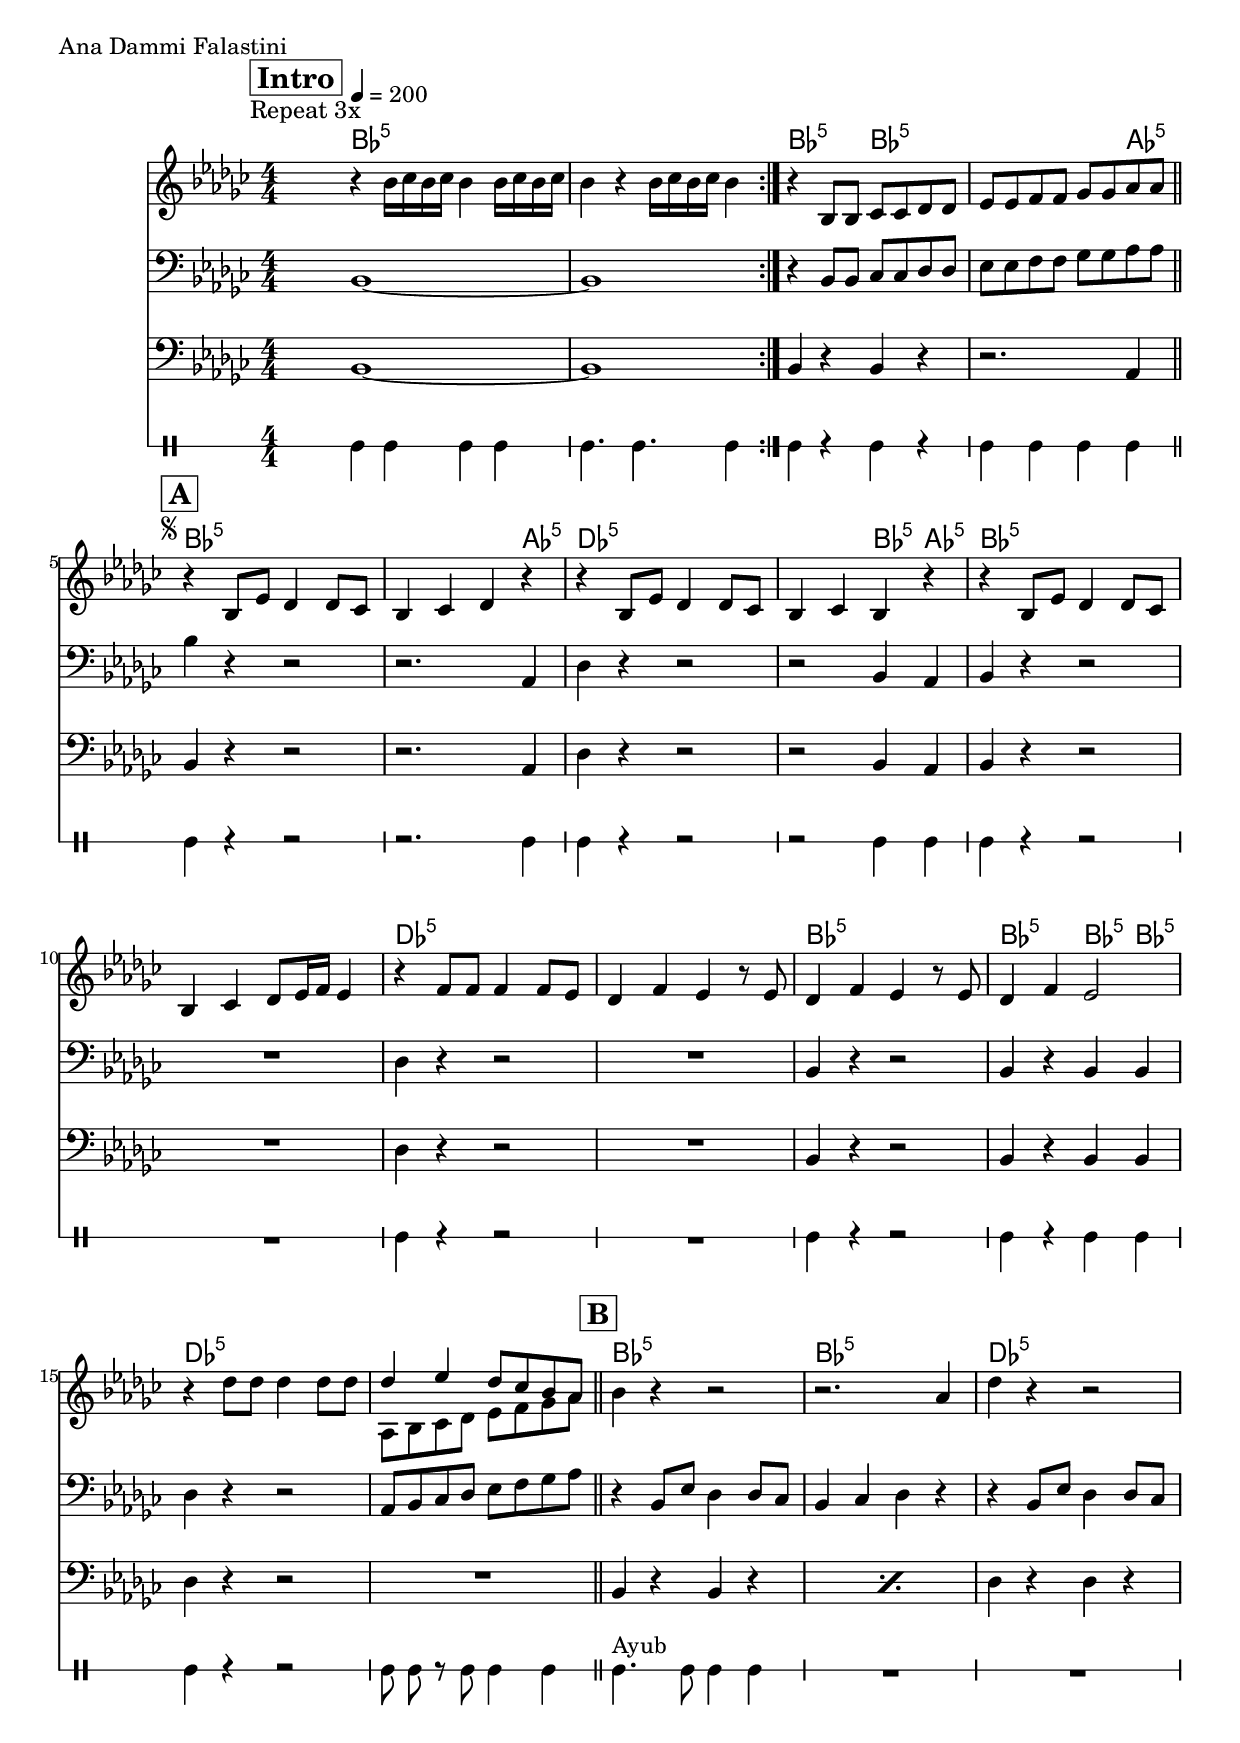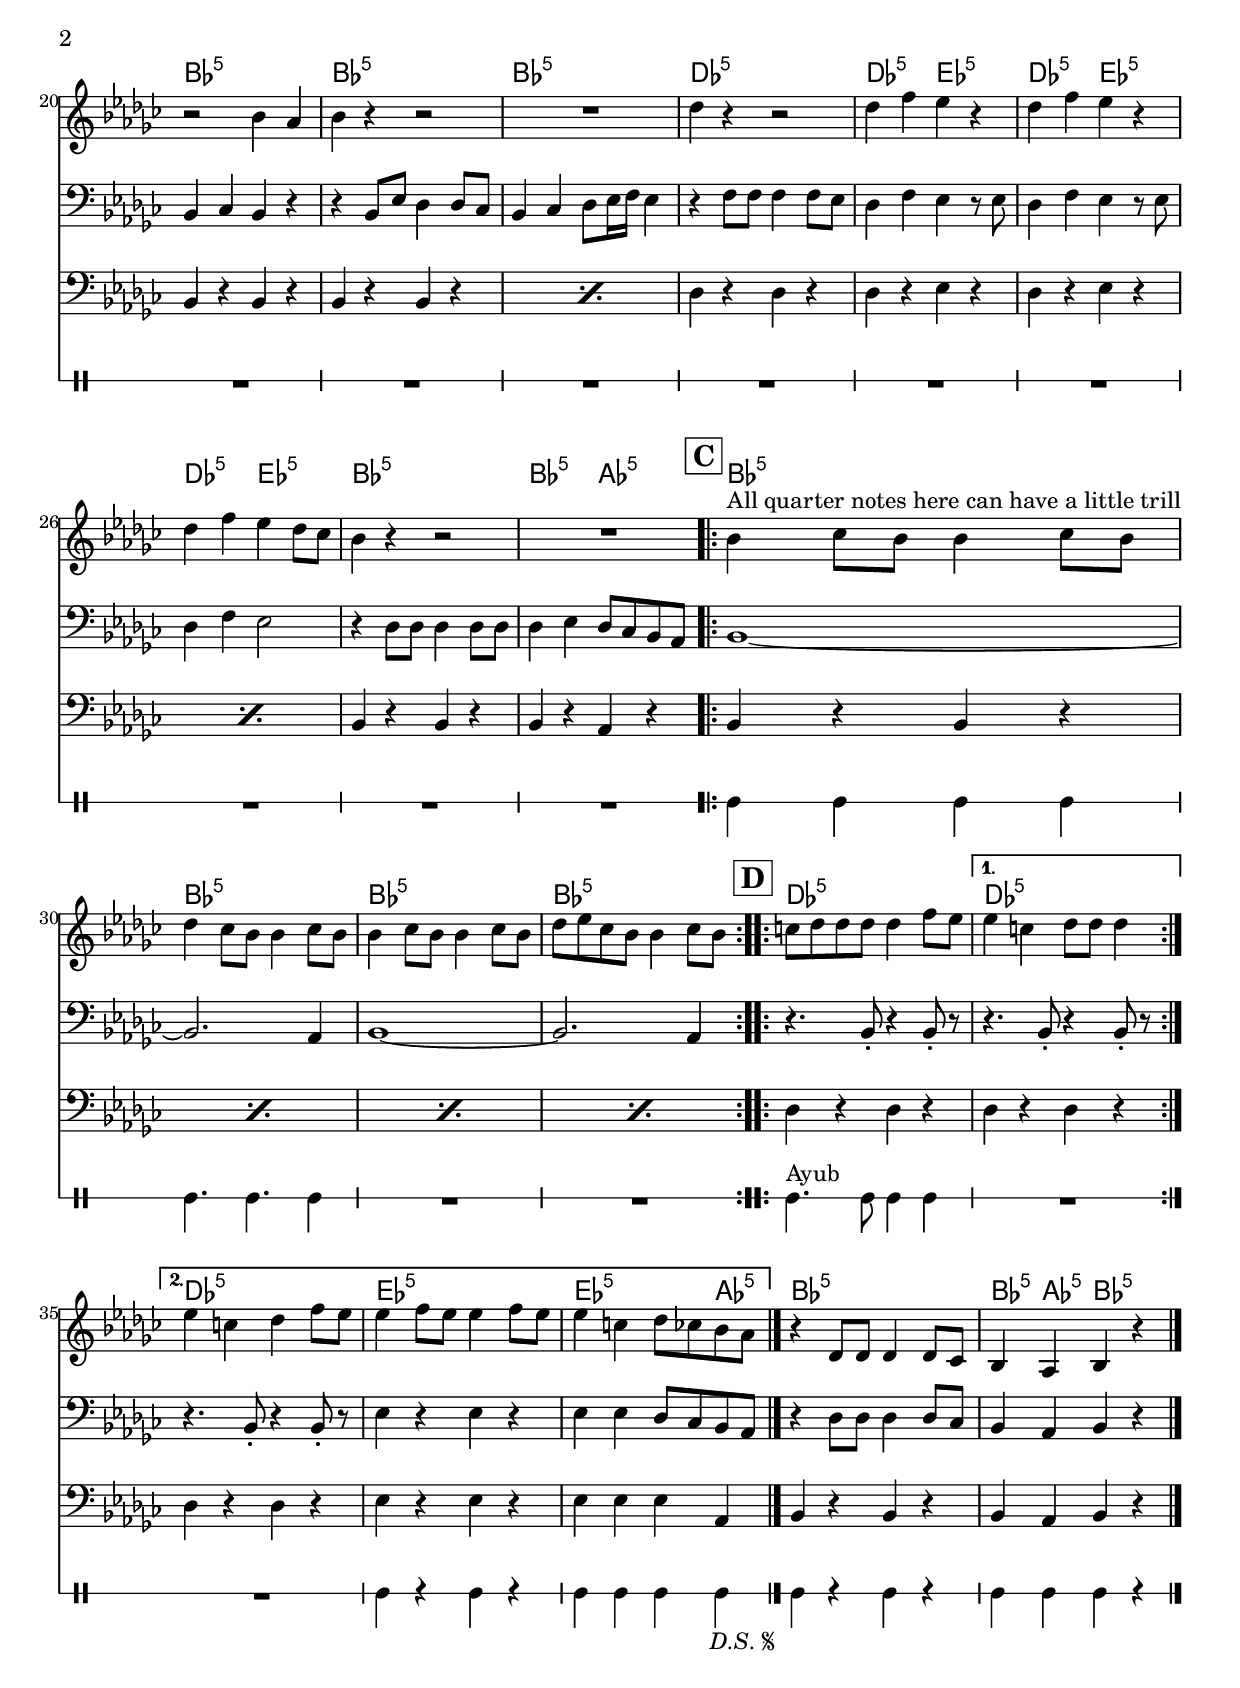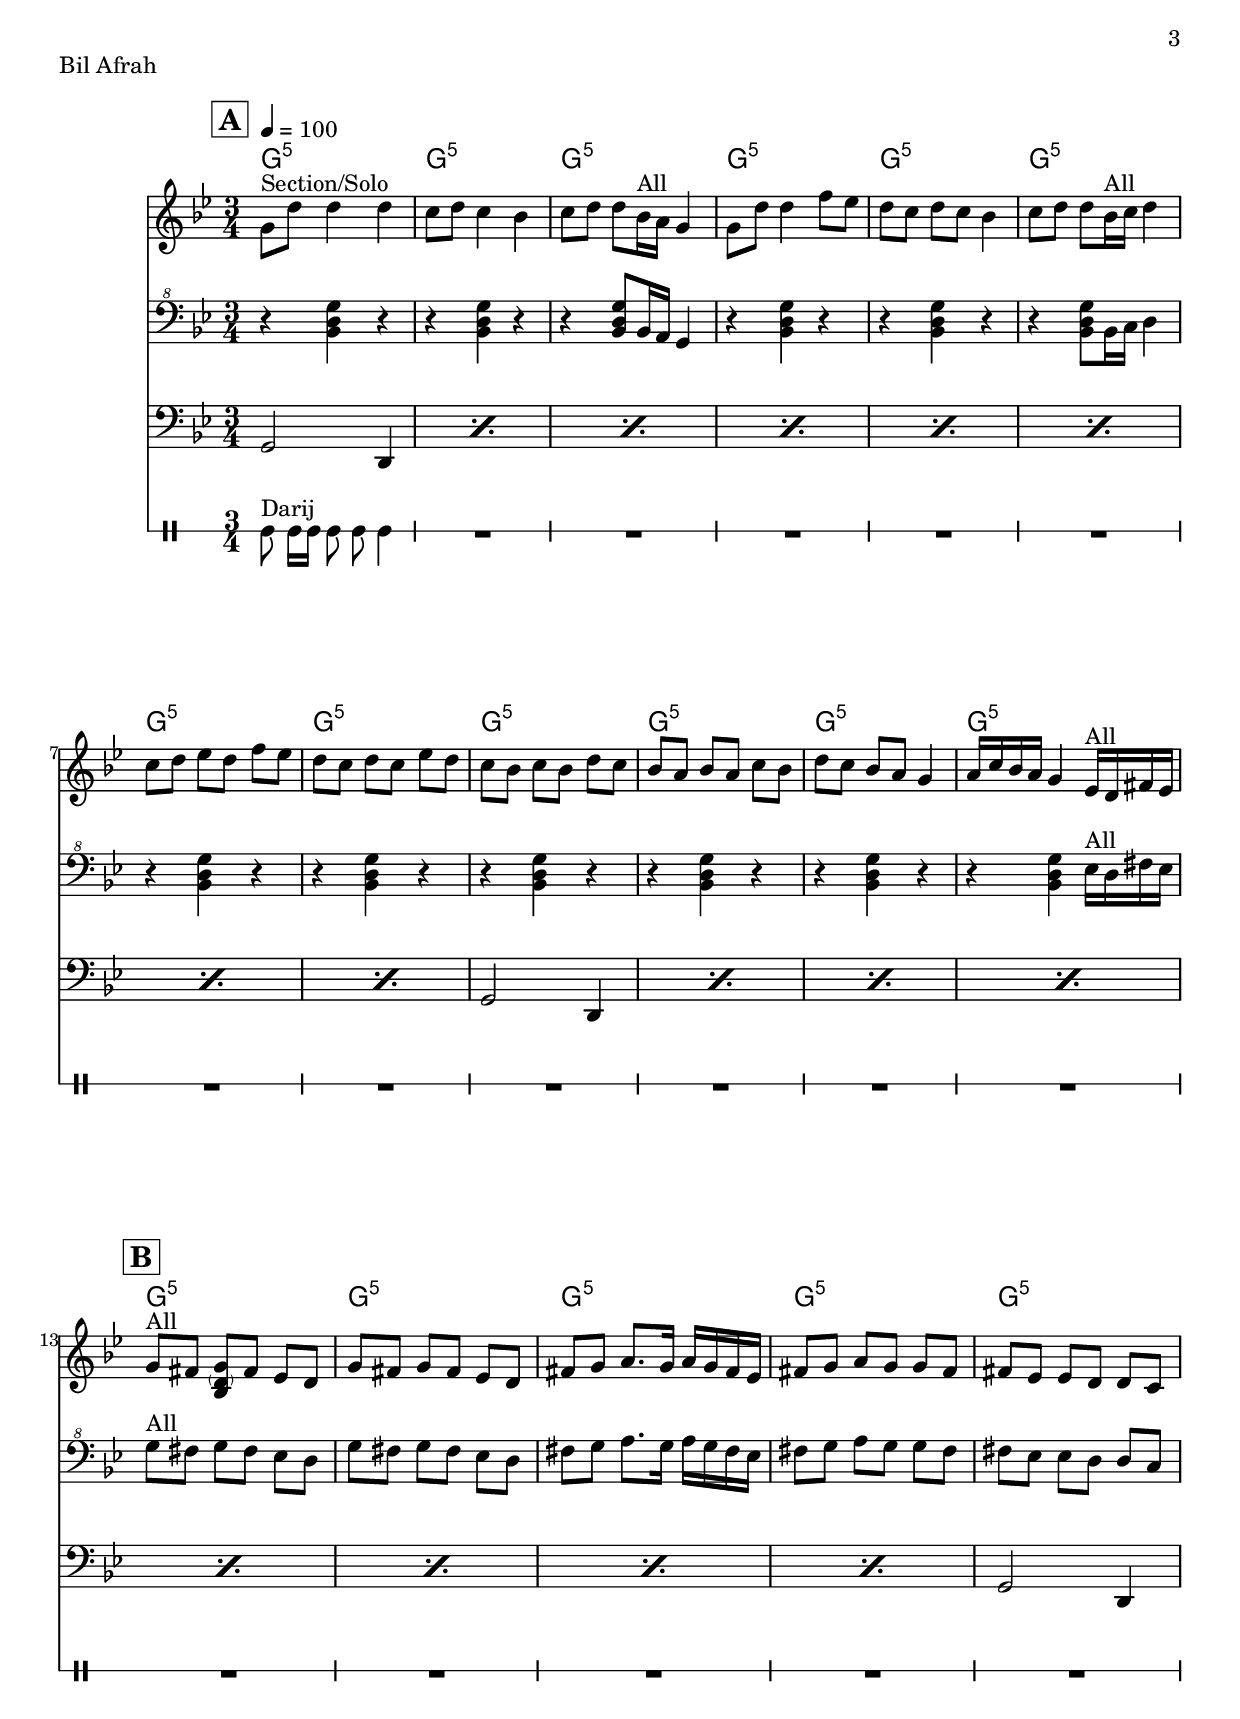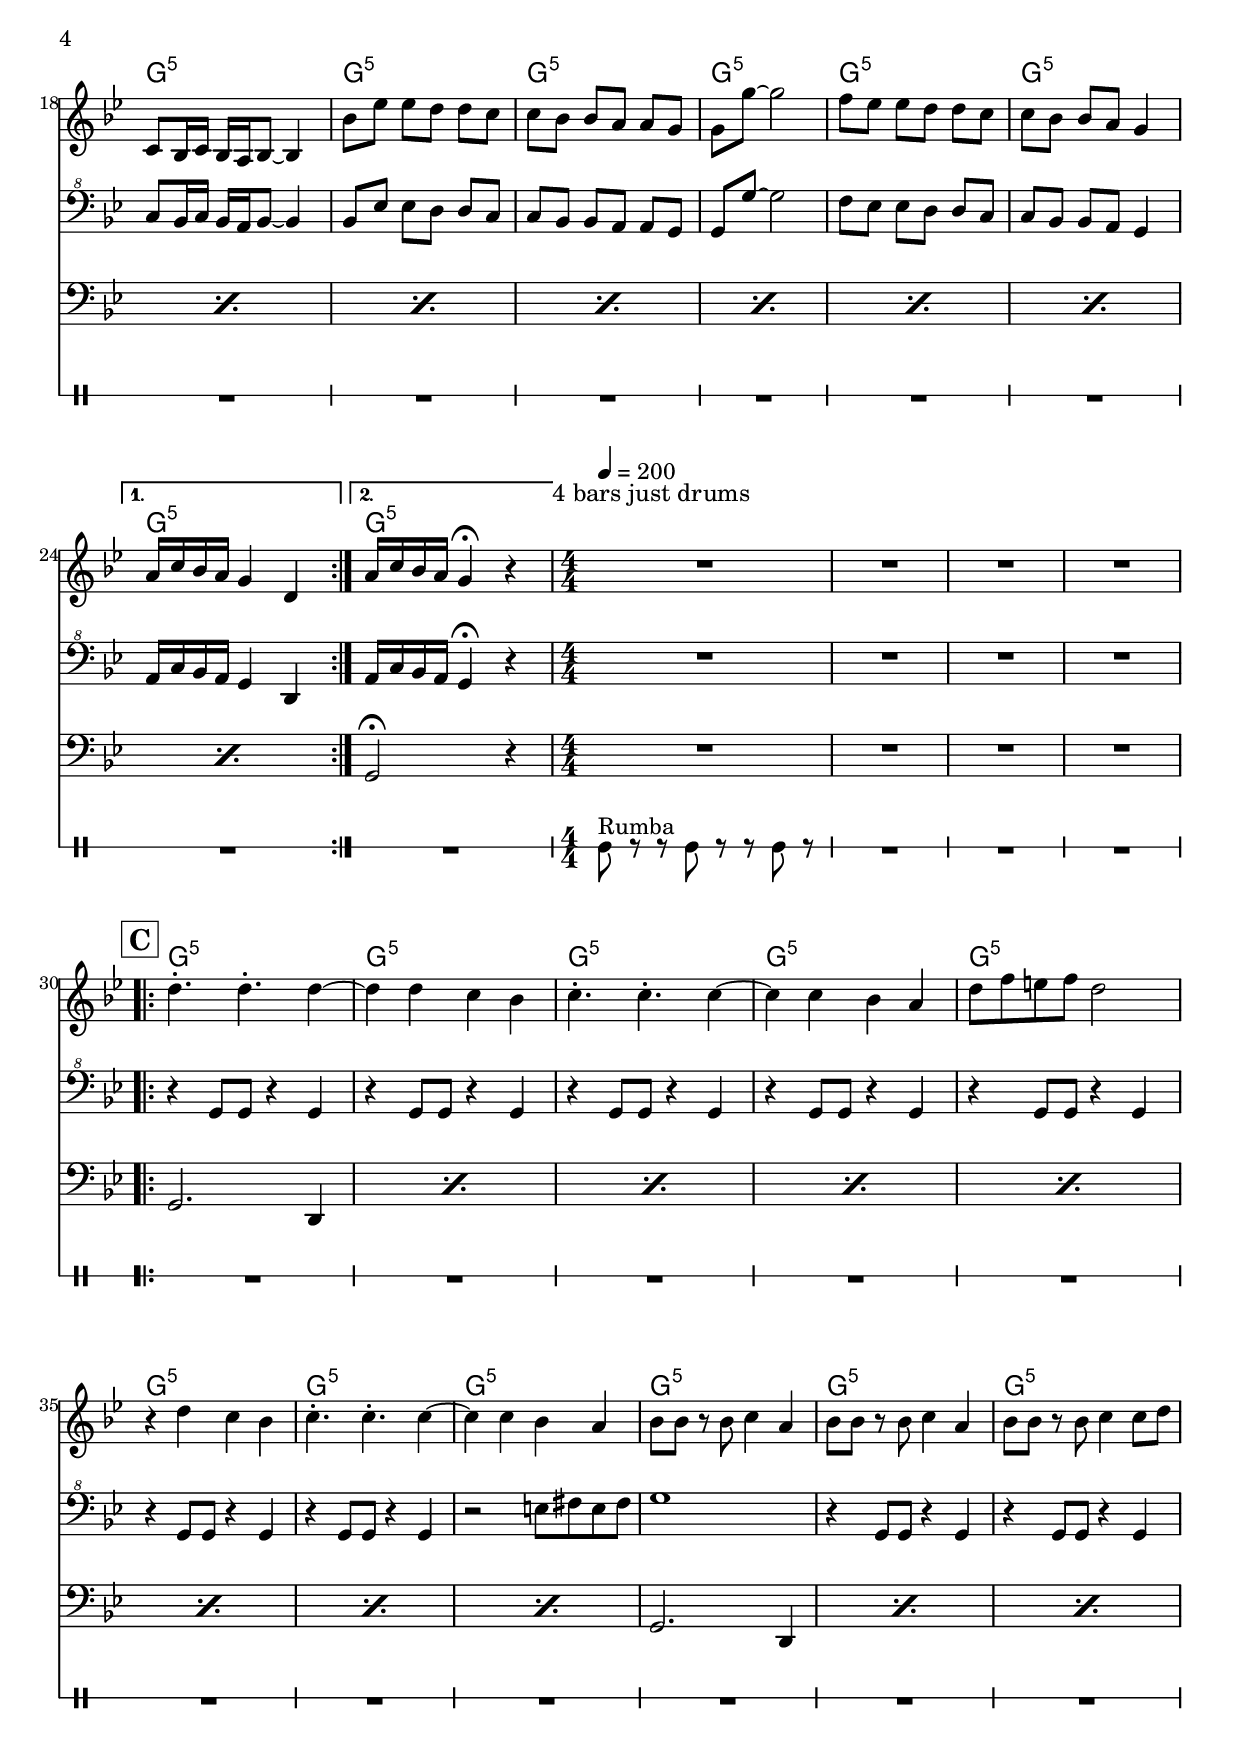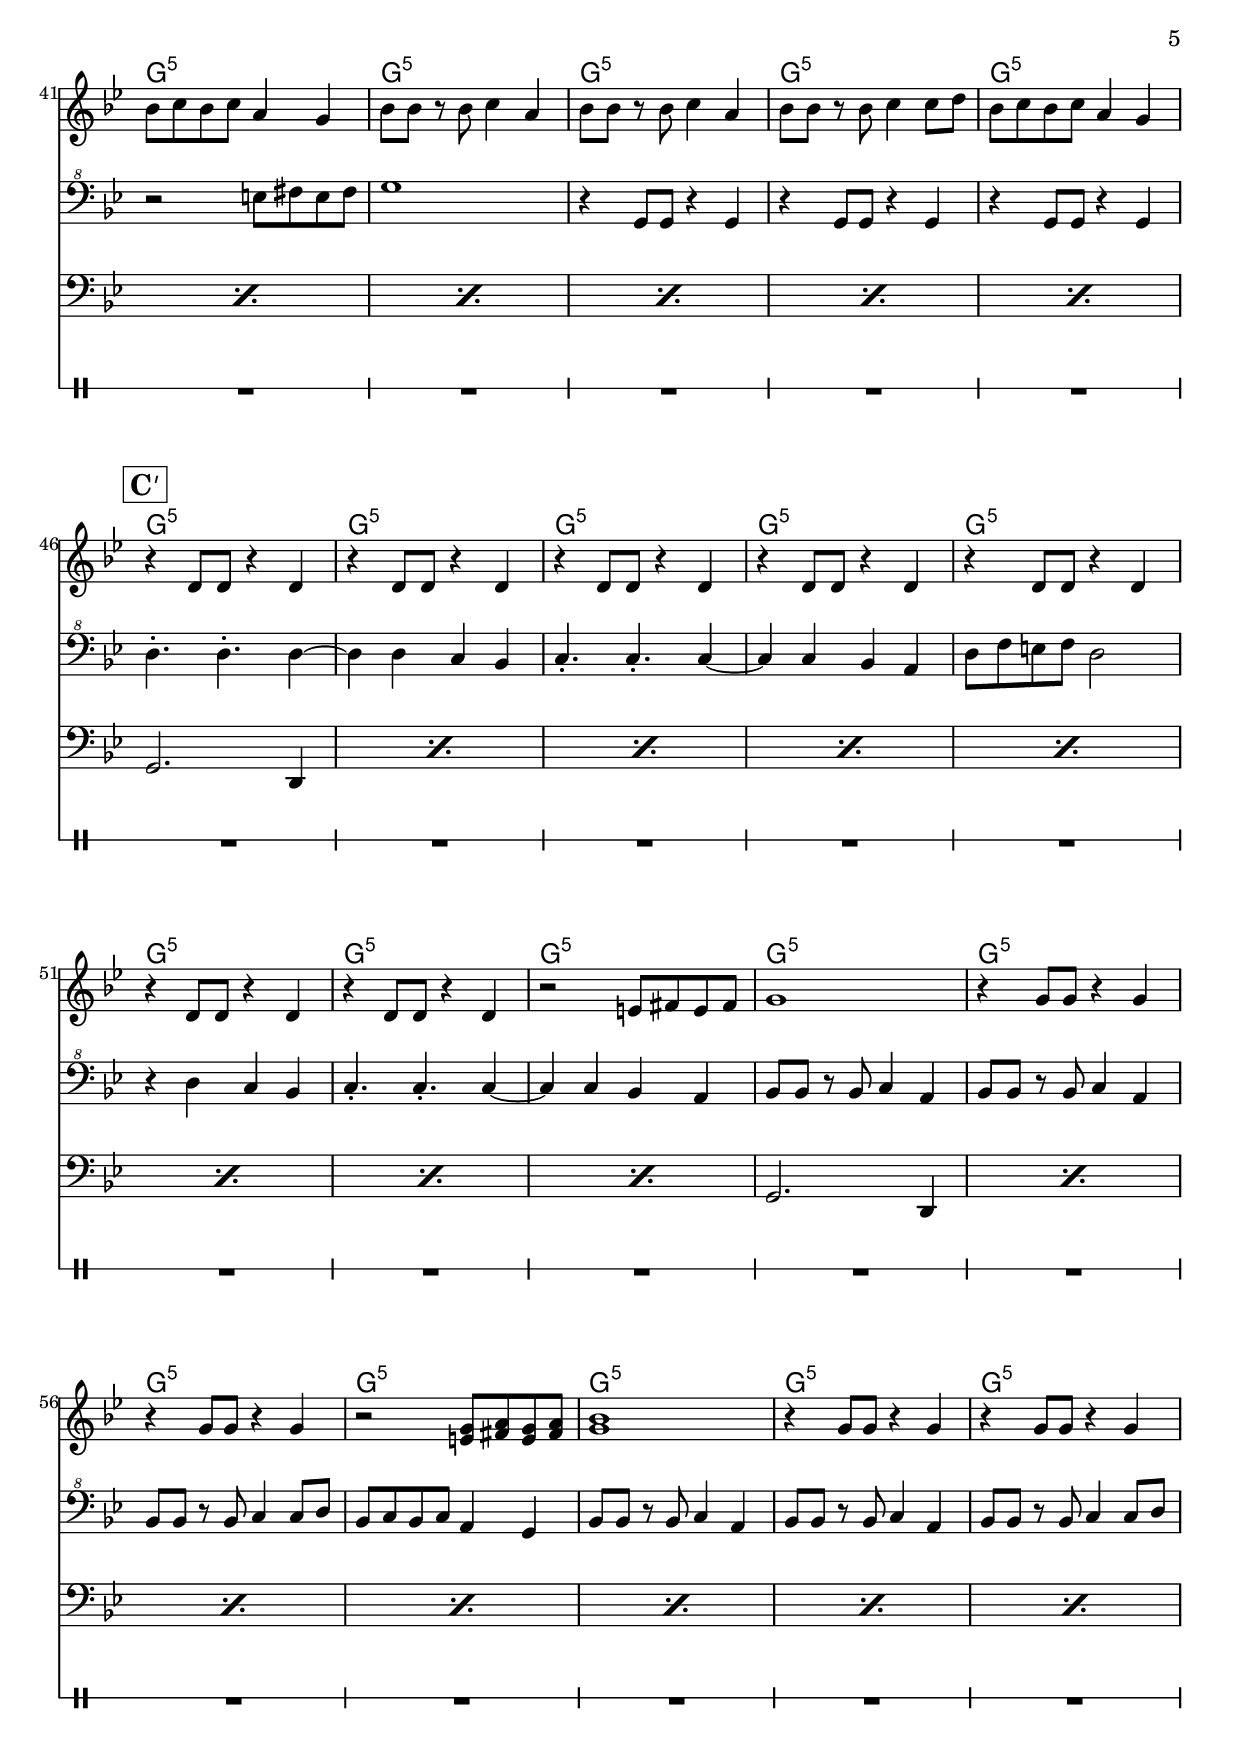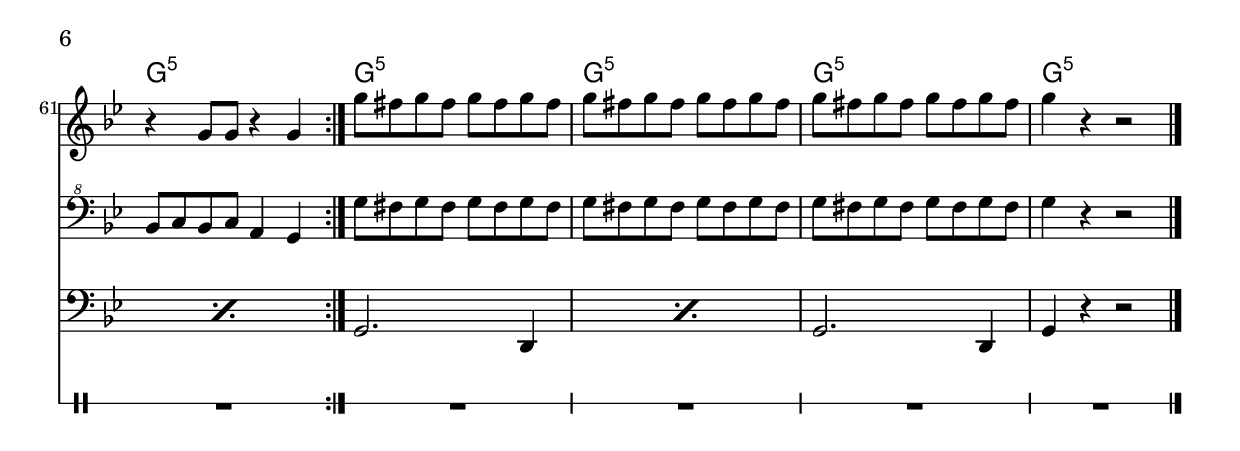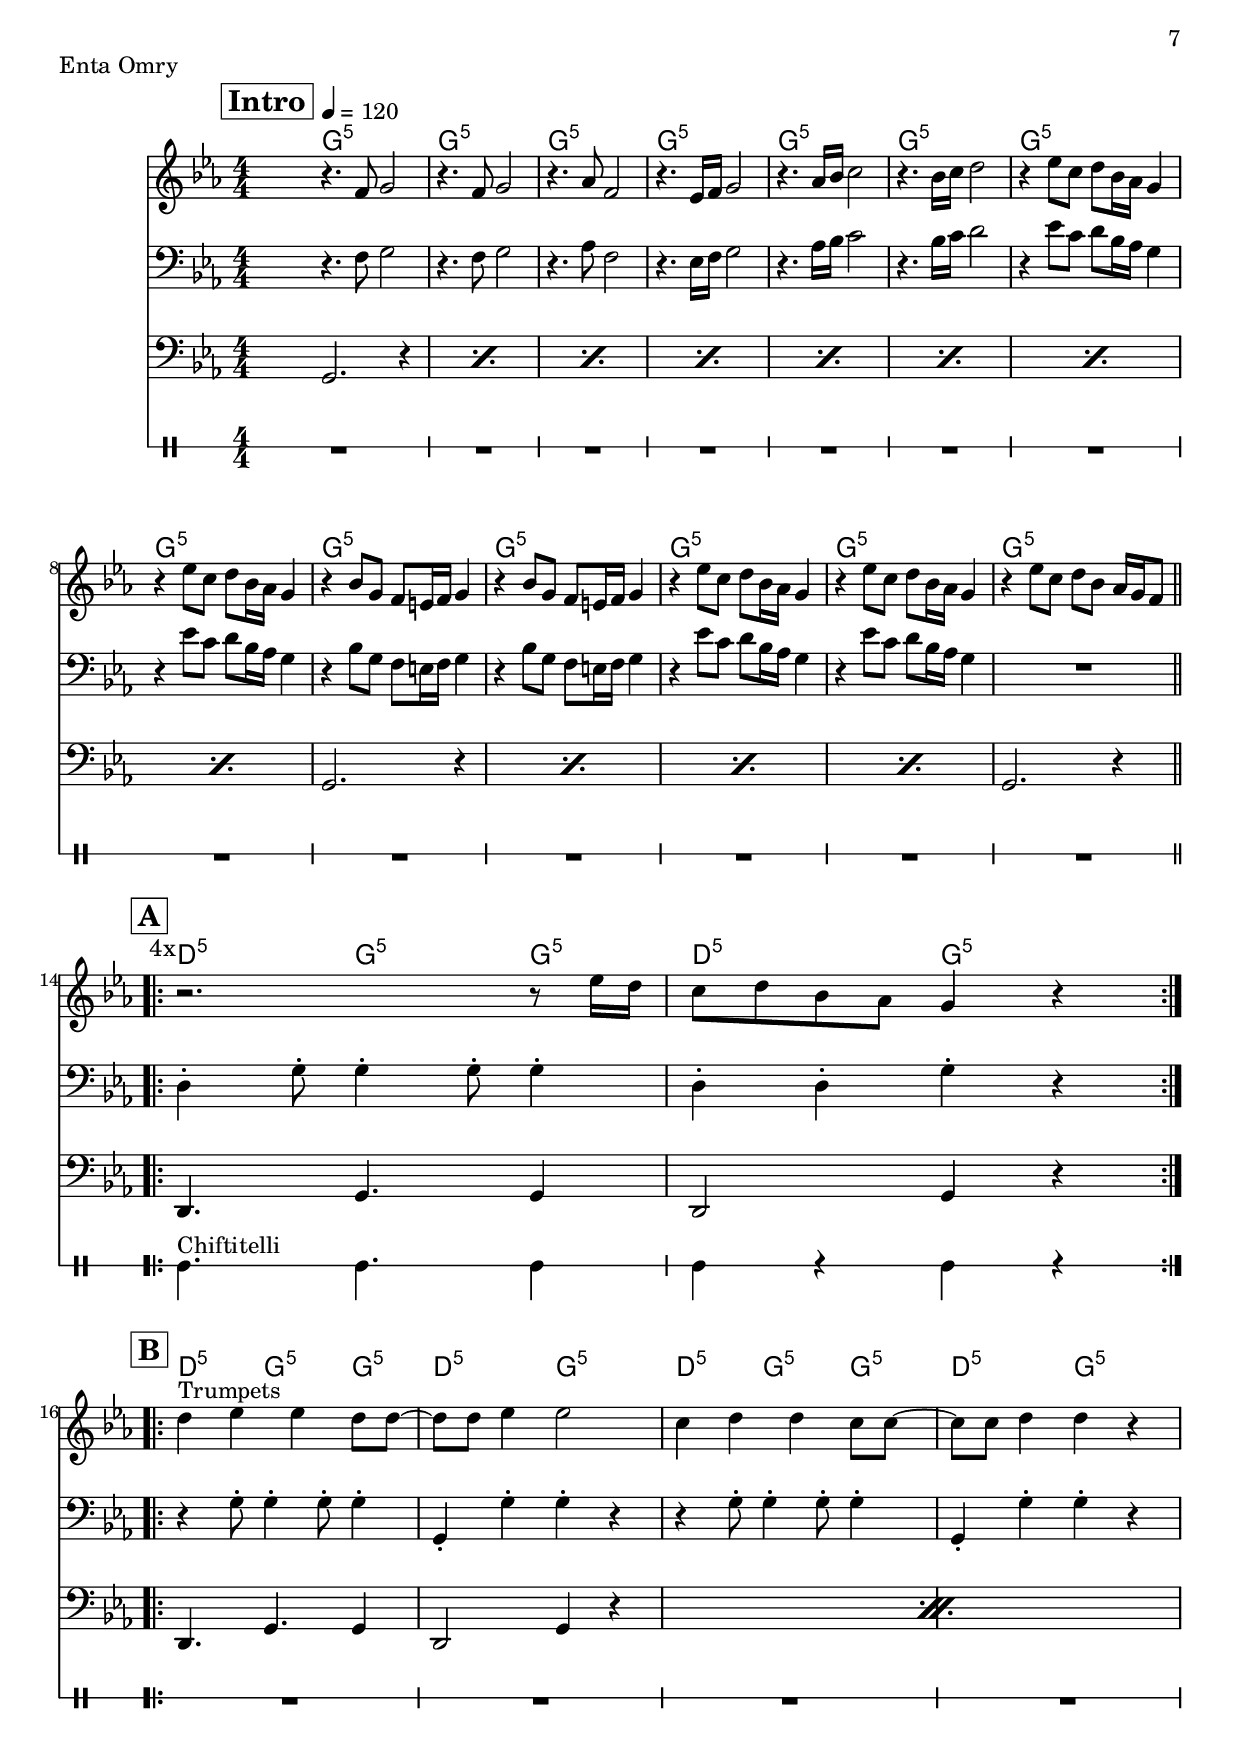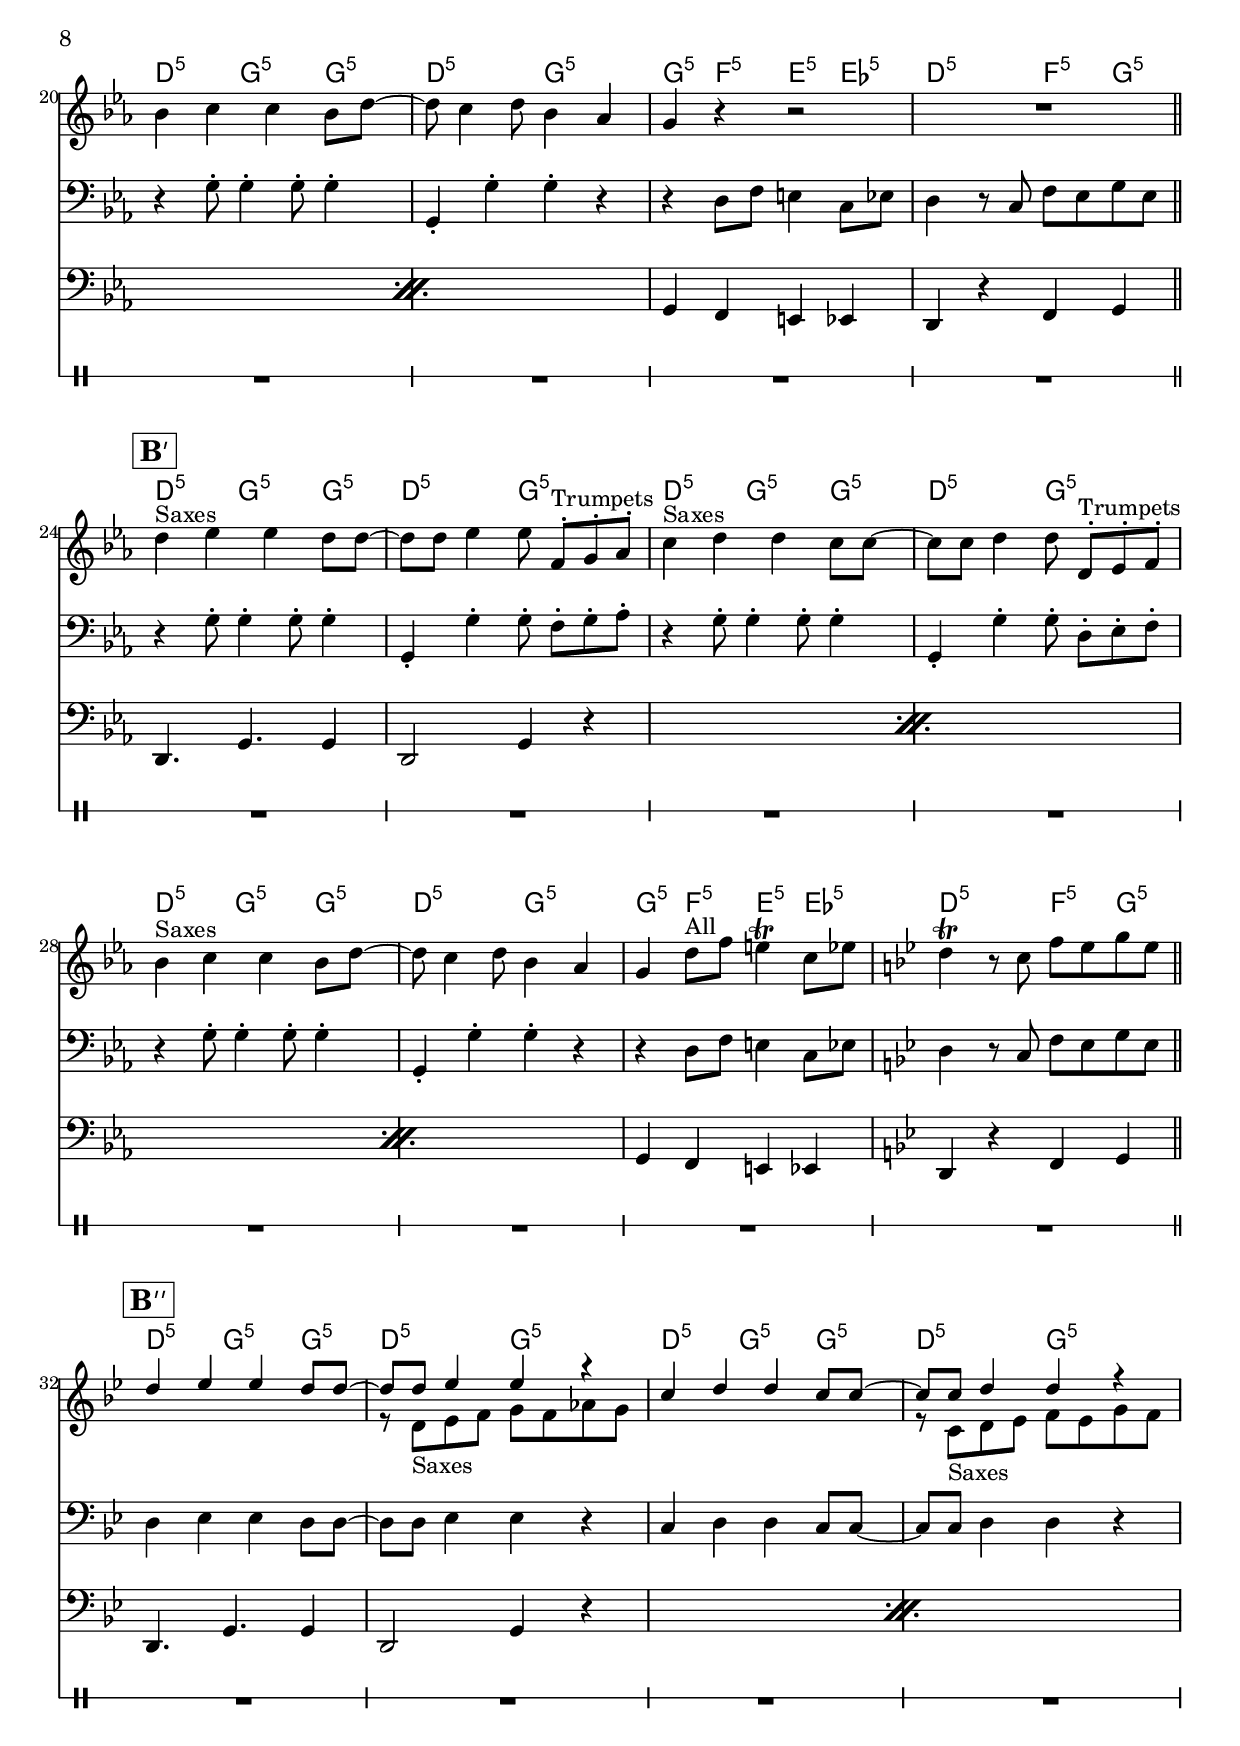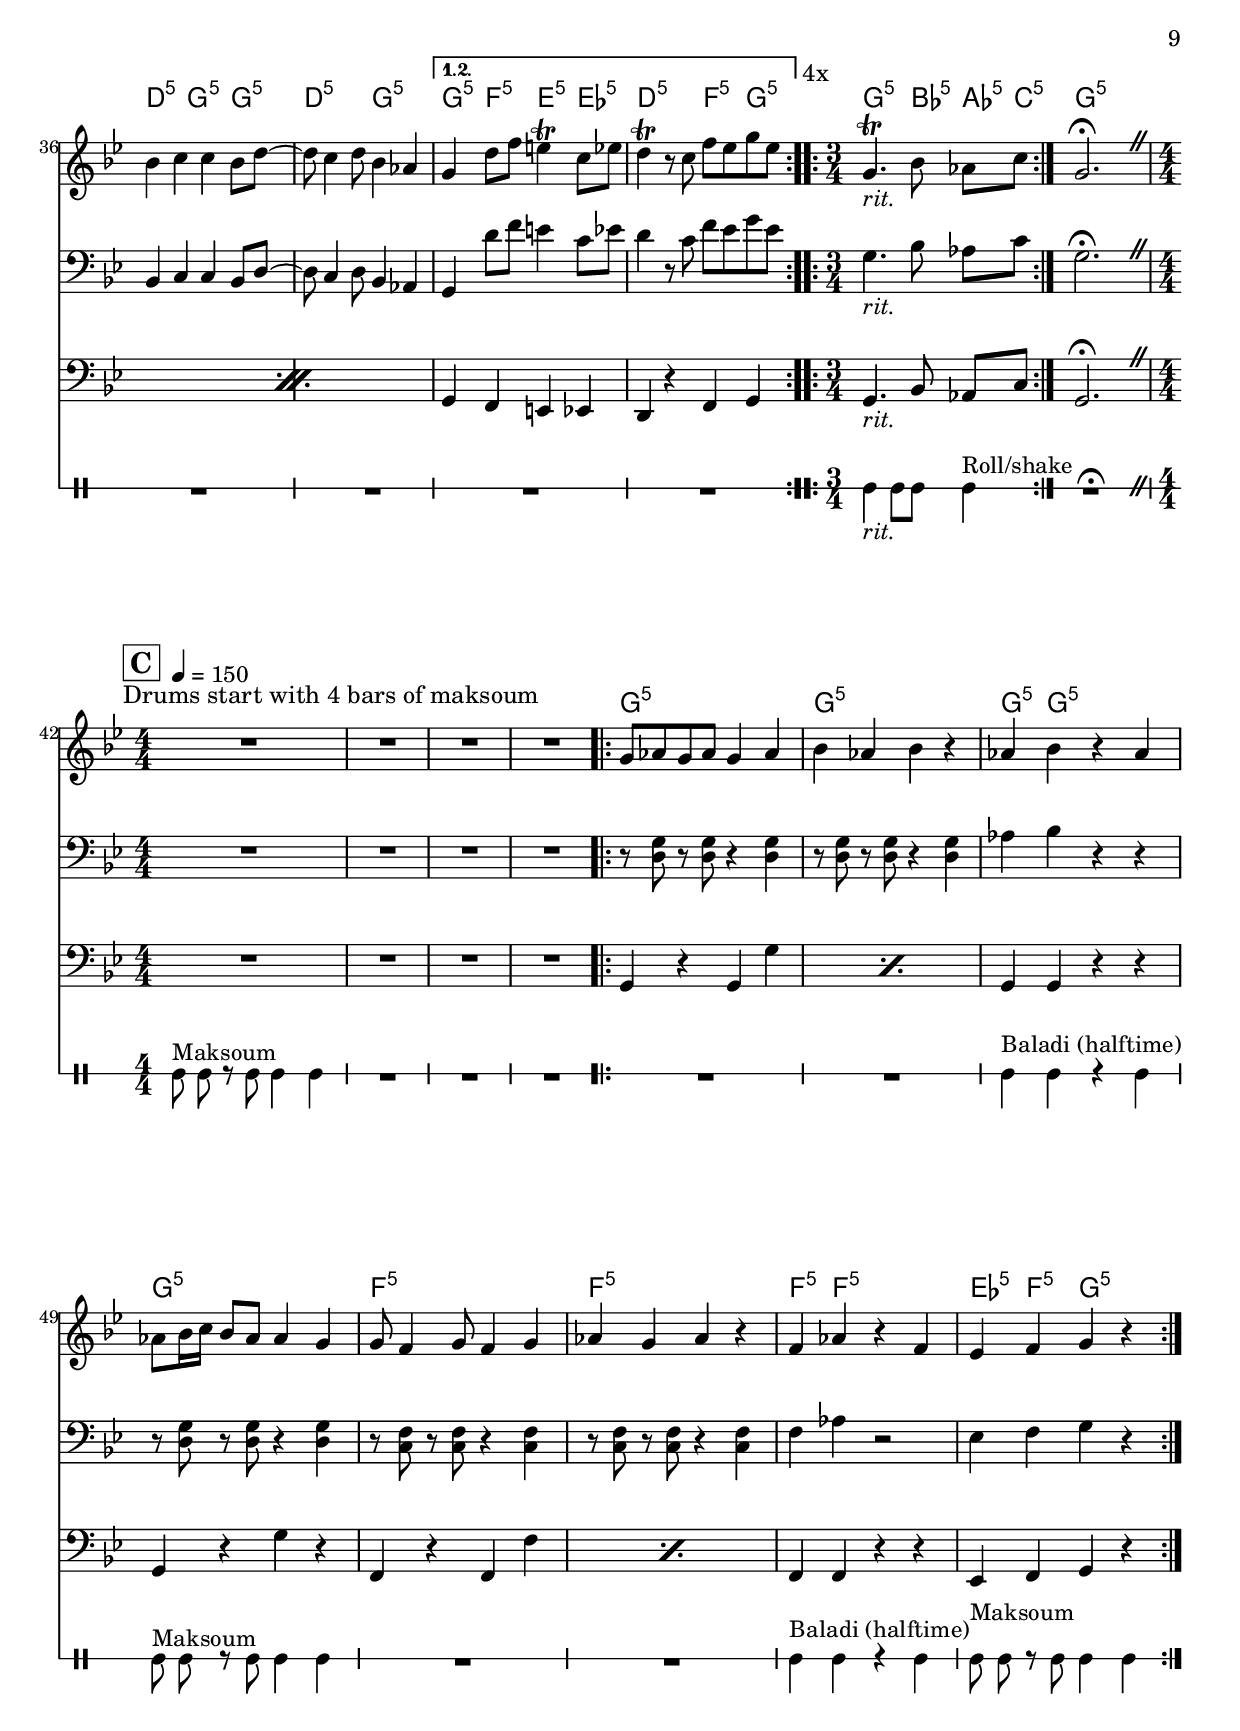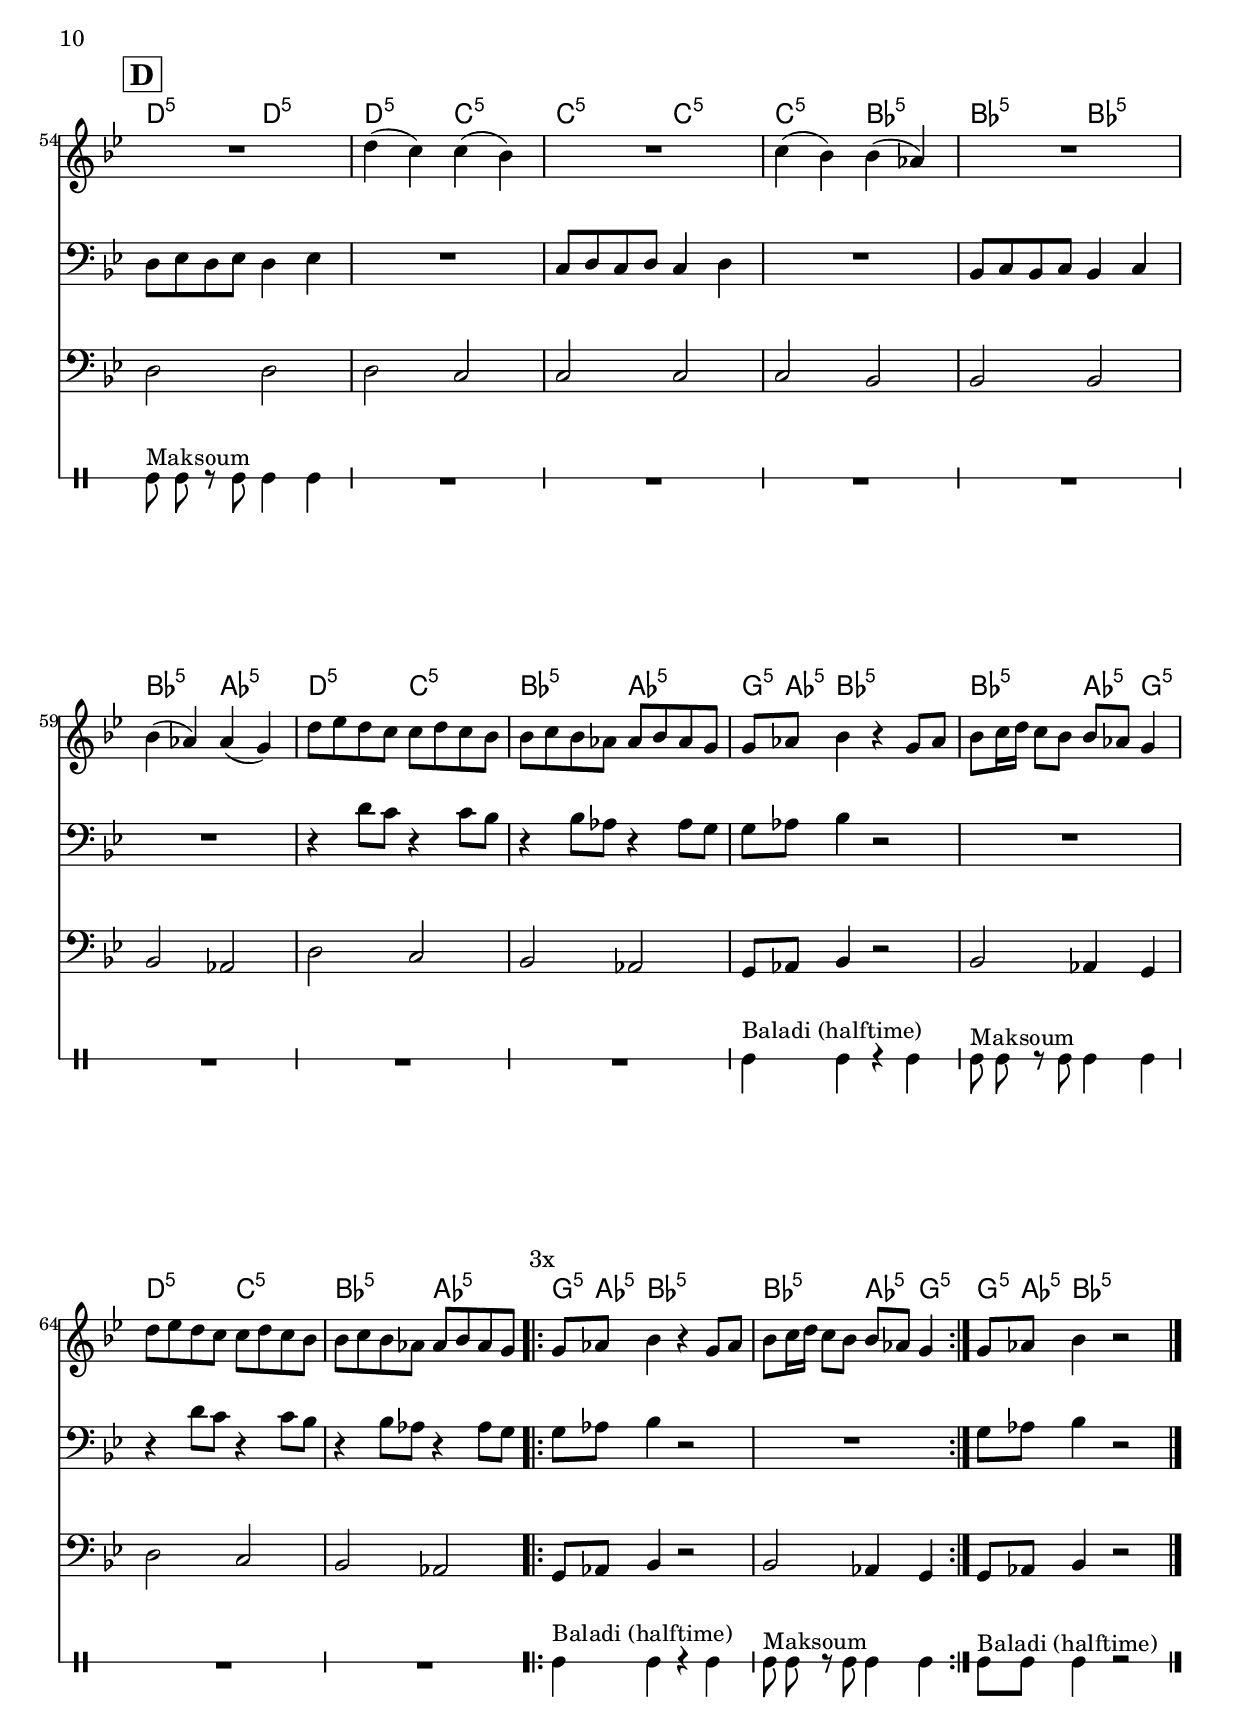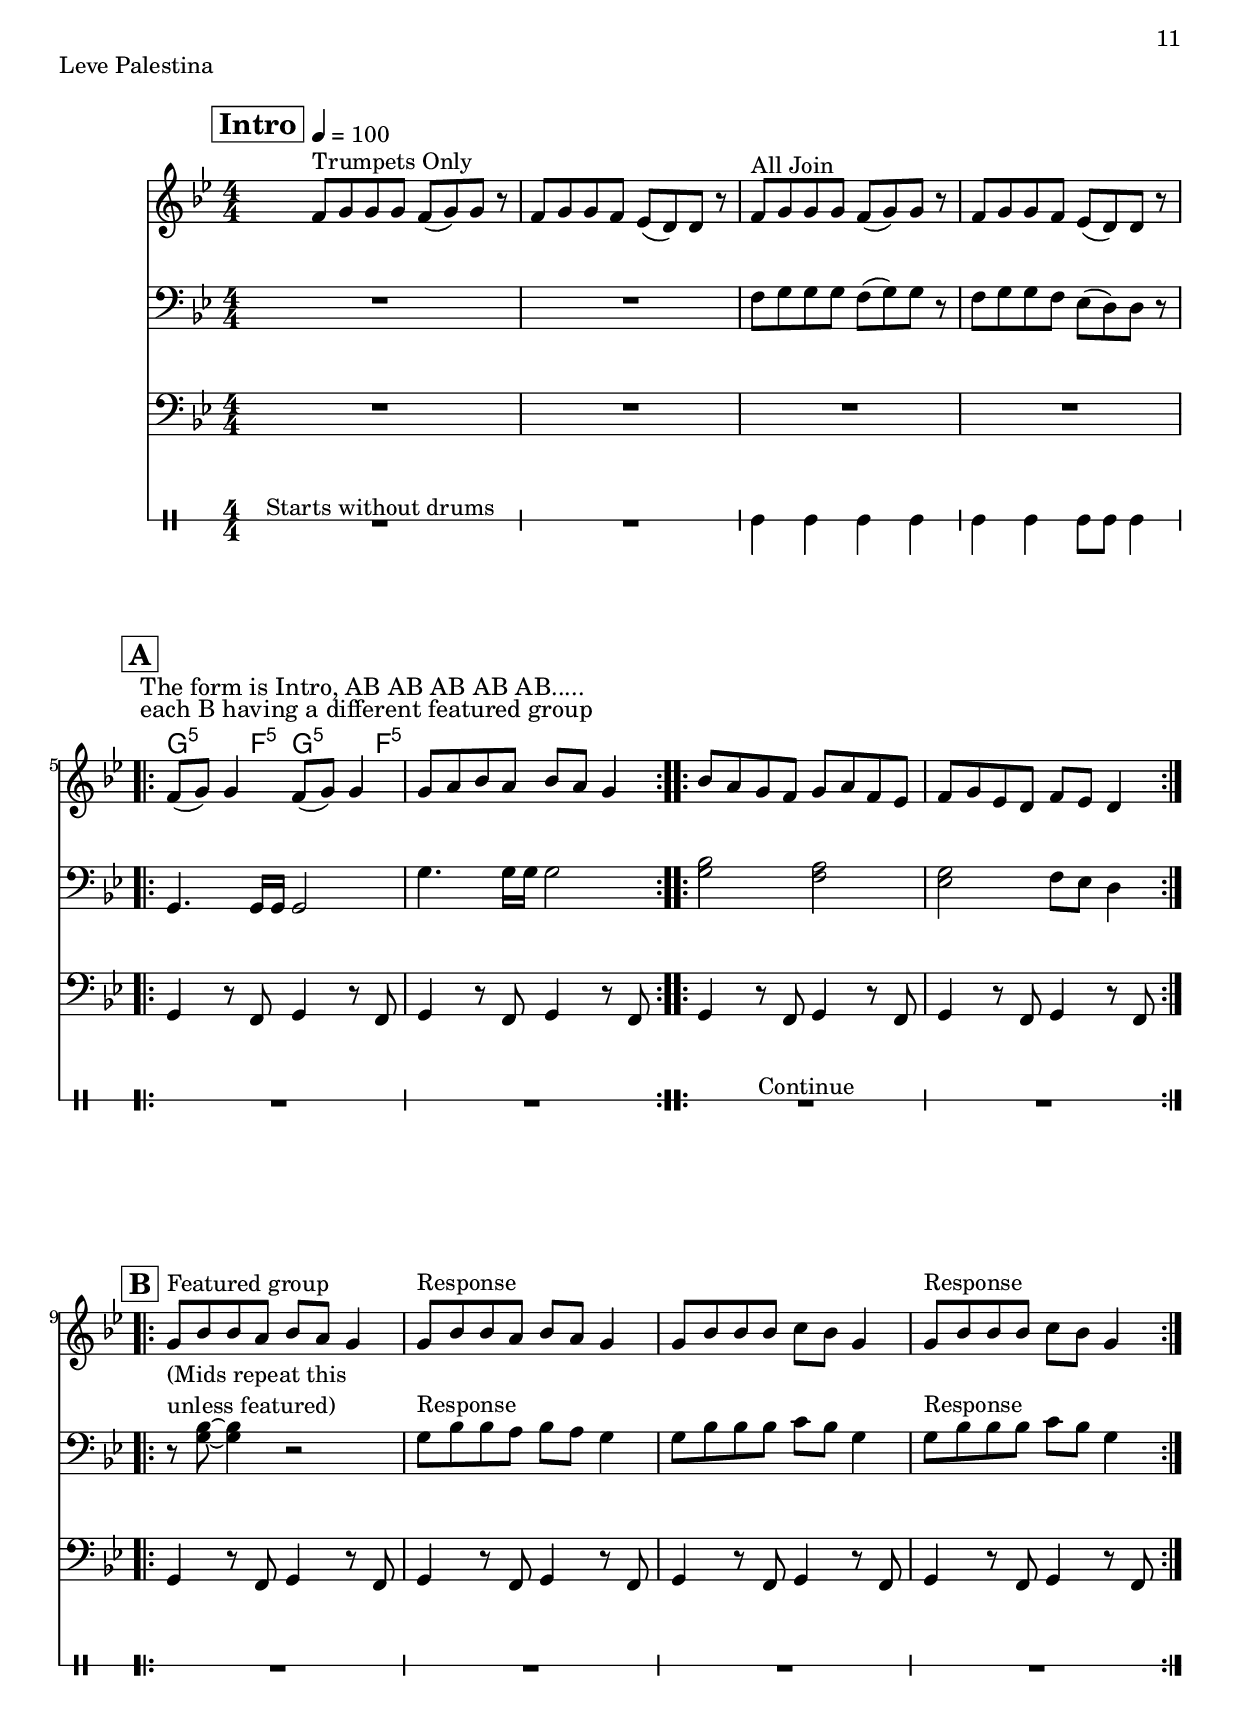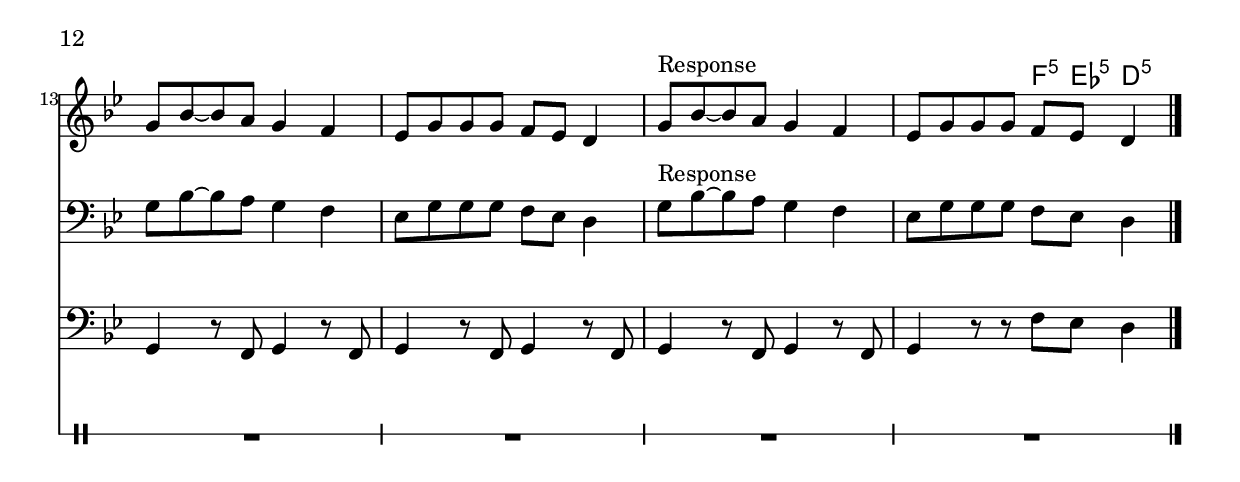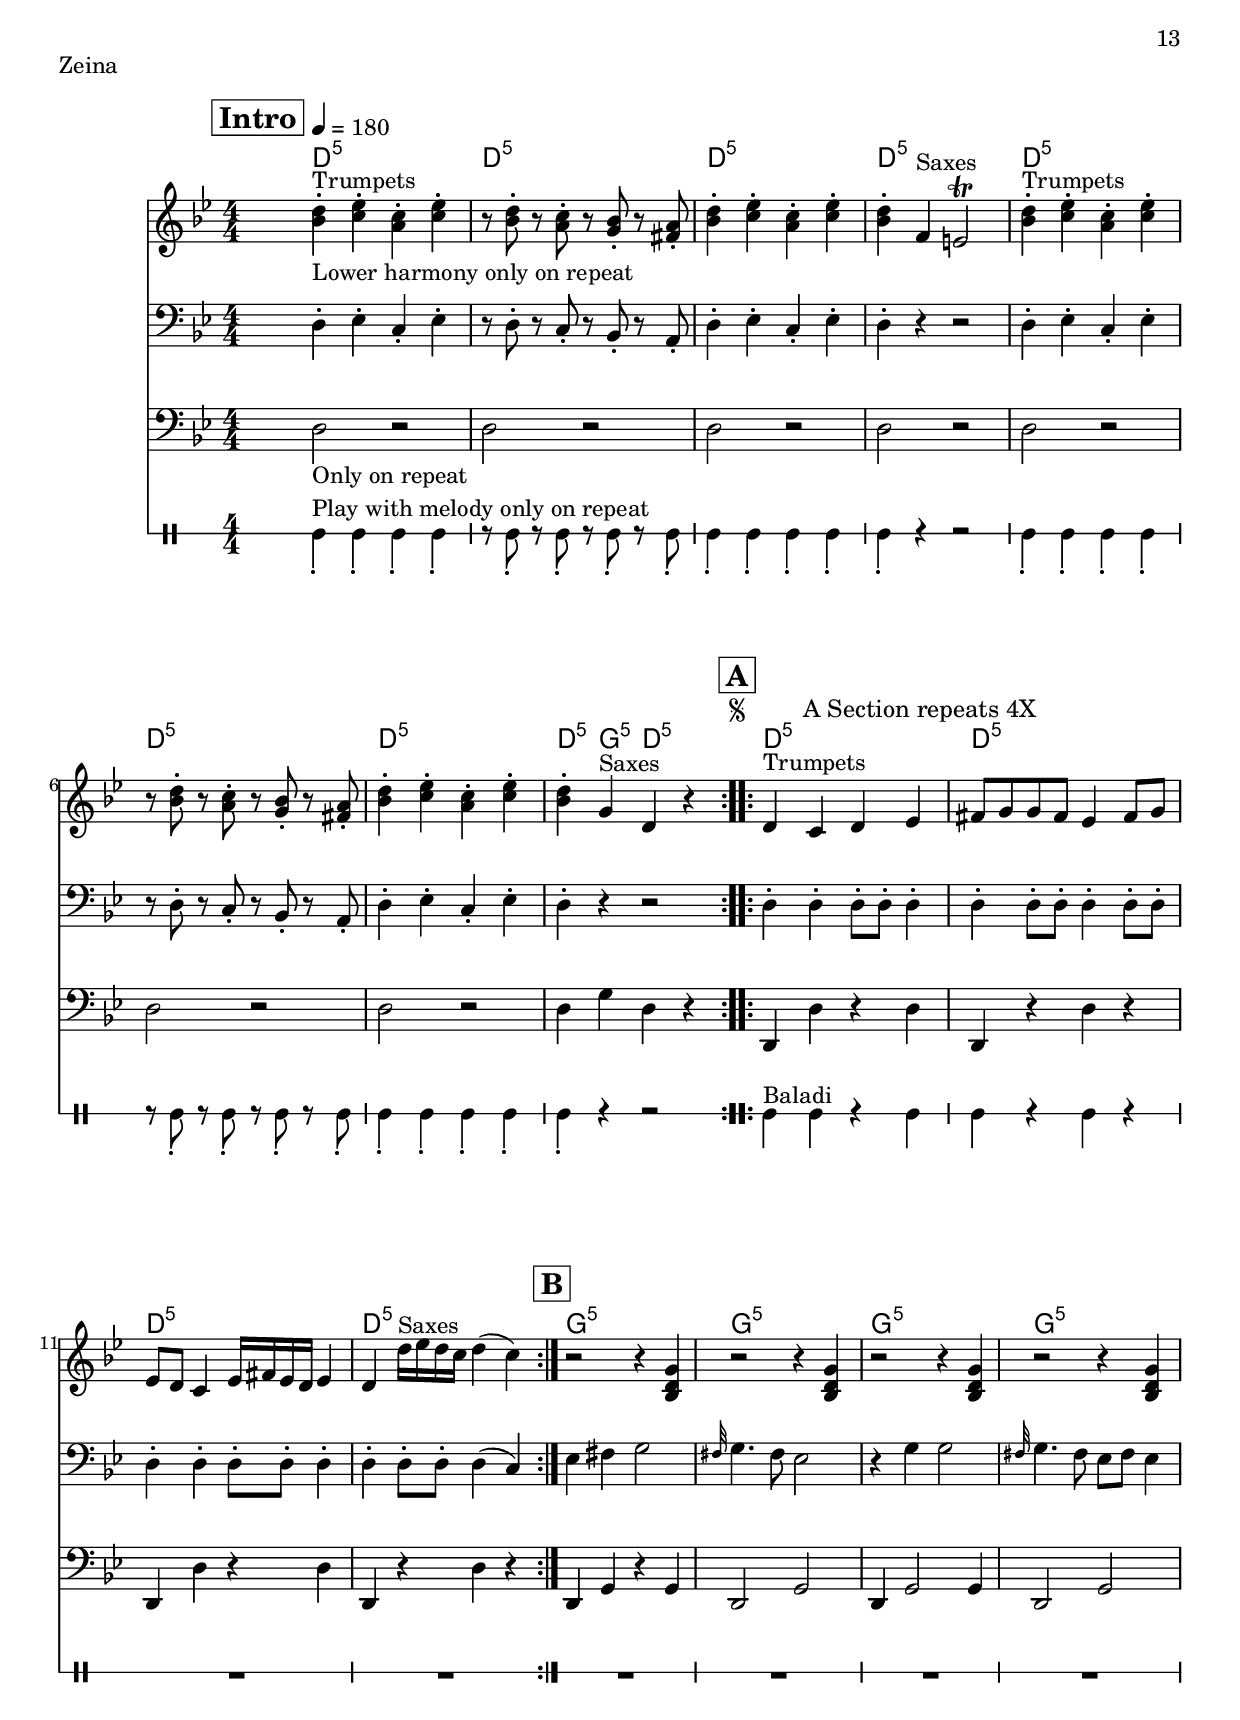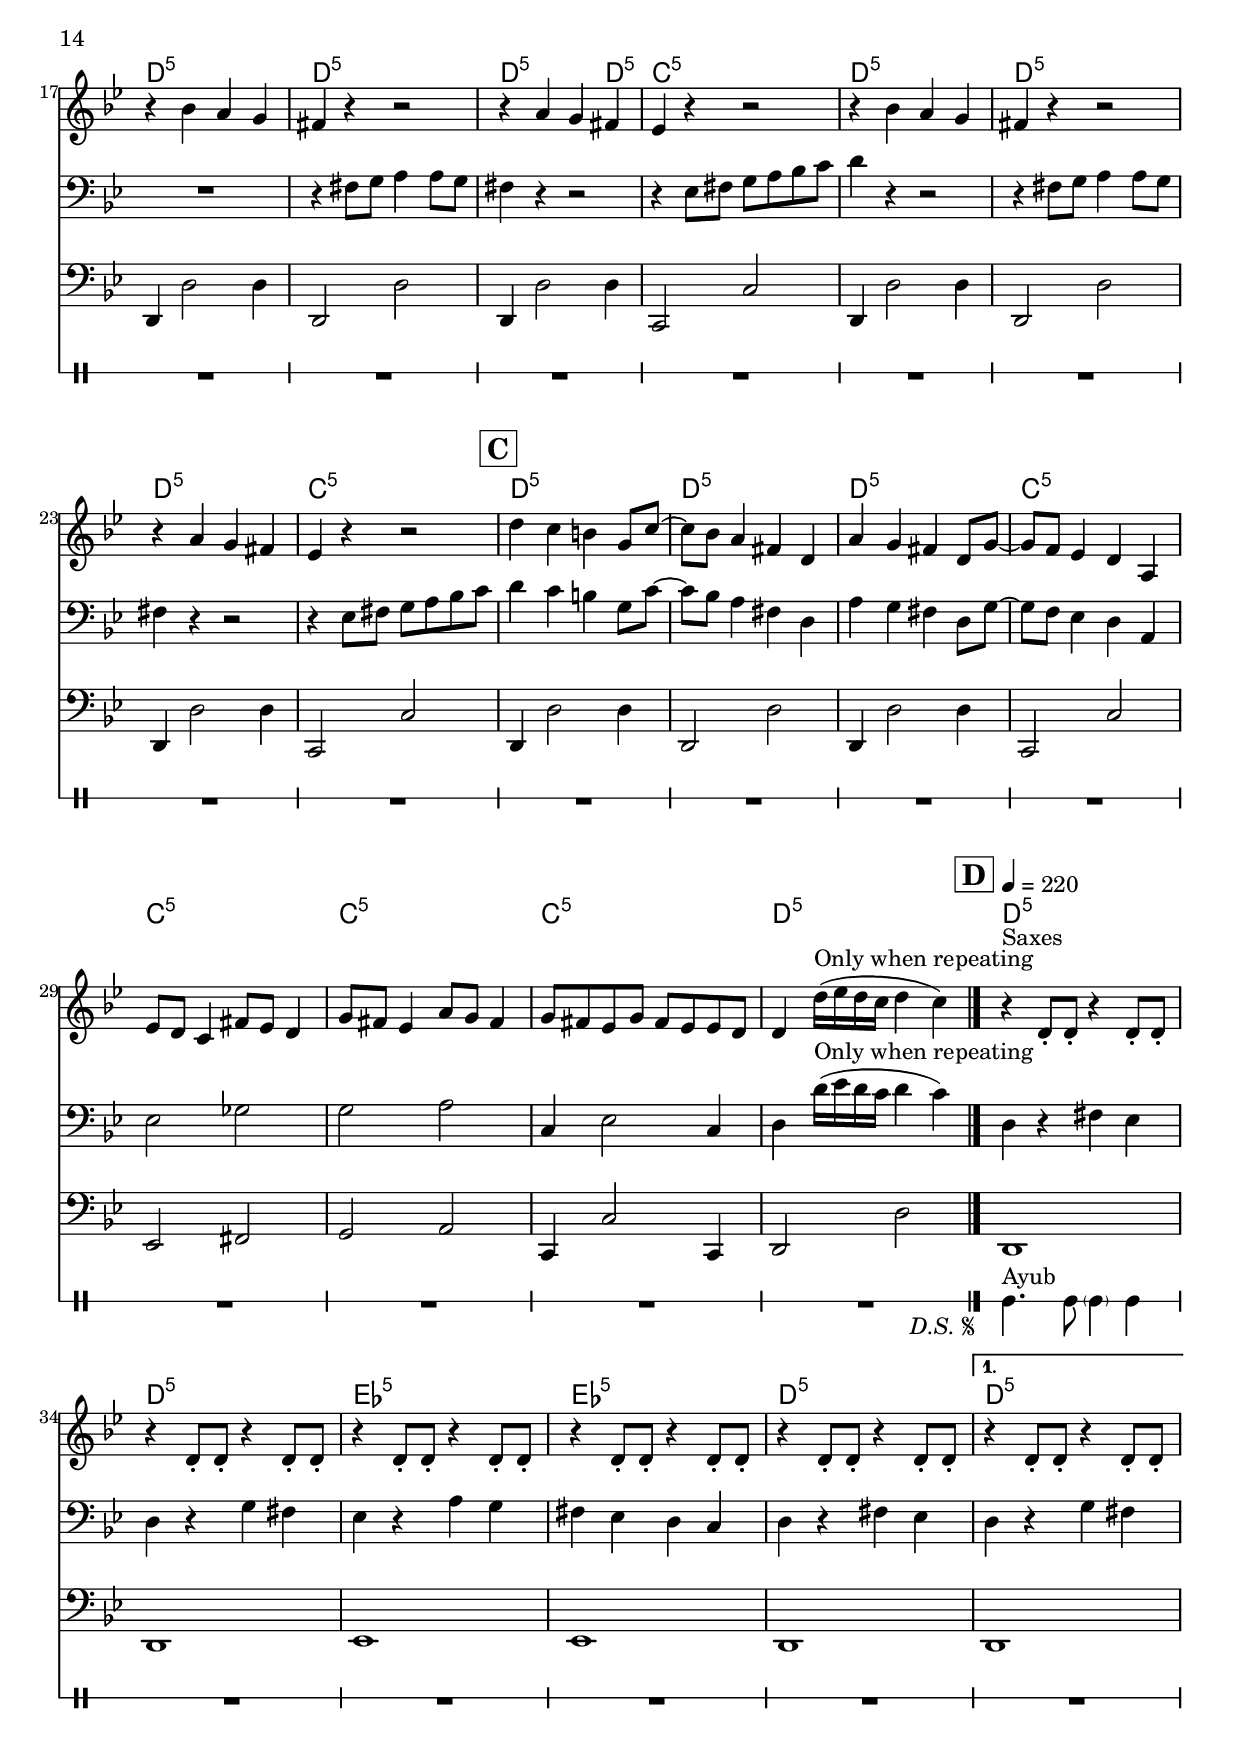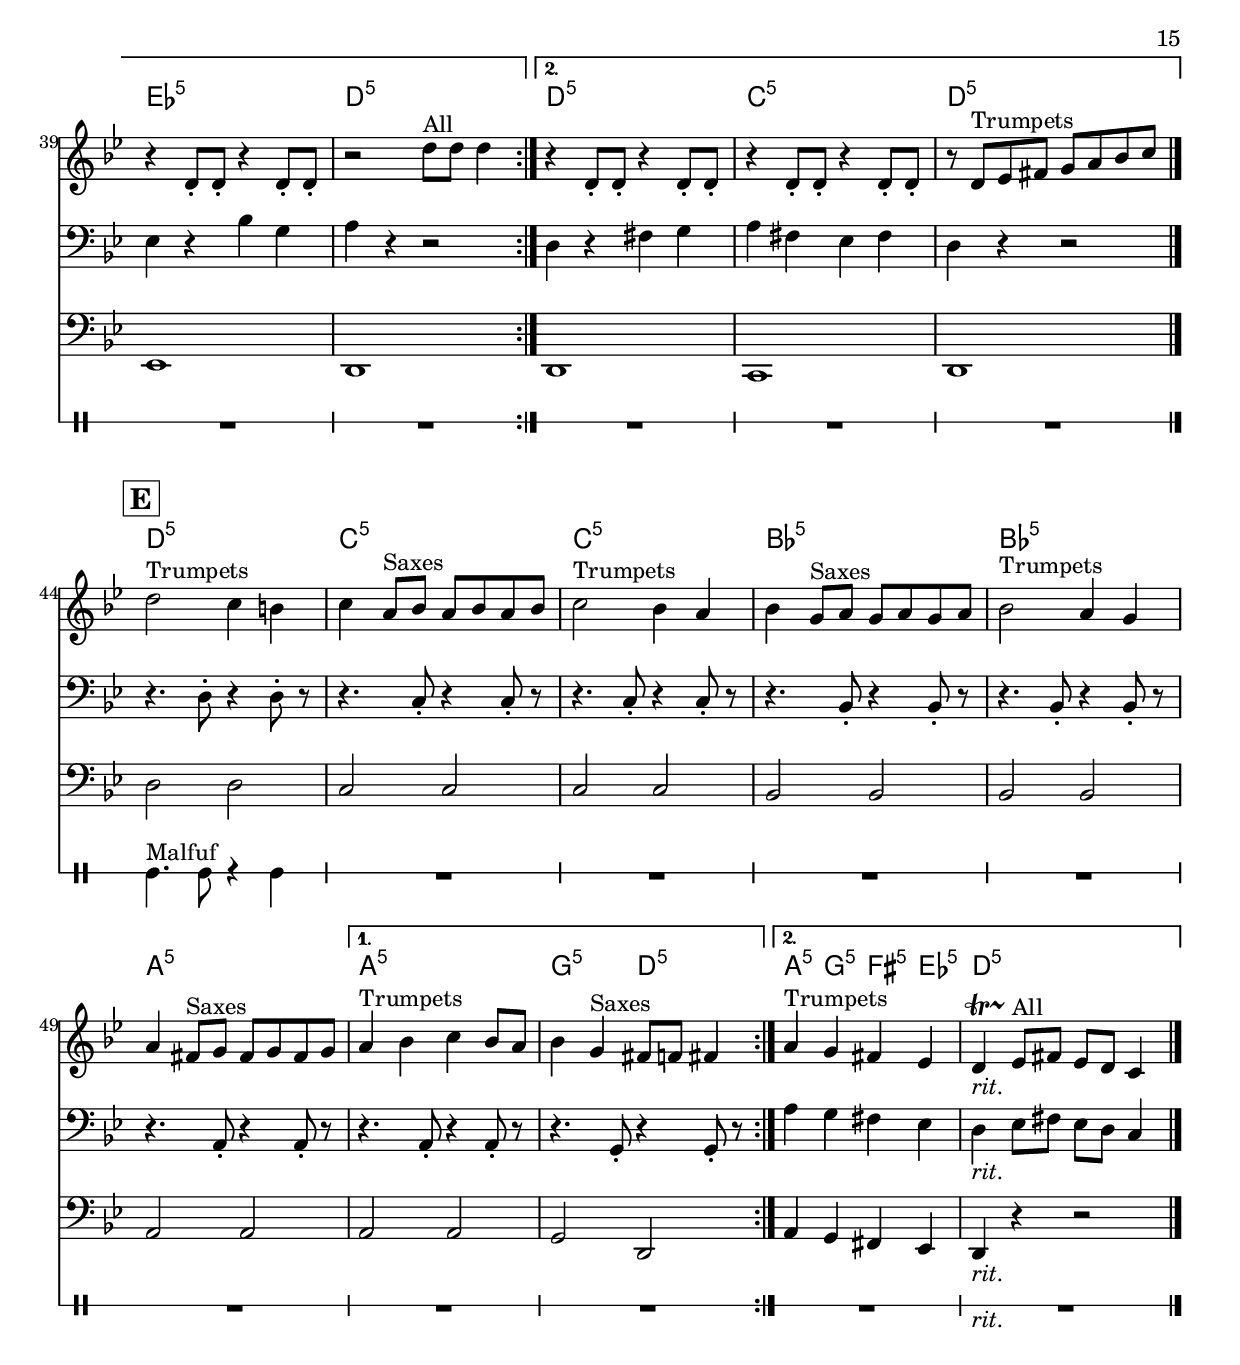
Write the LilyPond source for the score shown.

\version "2.24.1"

\version "2.24.1"

\pointAndClickOff

% This is the styling for rehearsal marks in boxes



% #(define (format-mark-padded-box-letters mark context)
%  (make-bold-markup
%    #{ \markup % \with-color #highlightColor
%      #(make-box-markup
%        (make-pad-markup-markup 0.5
%          (markup #:with-color black
%           (make-markletter-markup
%            mark)))) #} ))

#(define-markup-command (padded-box layout props text) (markup?)
  #:properties ((box-padding 0.5))
  "Draw a padded box around text."
  (interpret-markup layout props
    #{\markup \override #`(box-padding . ,box-padding) \box
               { \bold #text } #}))

% This MarkLine context is used to create a line at the top of the score 
% containing instructions that should only be printed once. This workaround
% is necessary mostly because \textMark events would otherwise be printed
% on each staff

\layout {
  \context {
    \name "MarkLine"
    \type "Engraver_group"
    \consists Output_property_engraver
    \consists Axis_group_engraver
    \consists Mark_engraver
    \consists Text_mark_engraver
    \consists Metronome_mark_engraver
    \consists Staff_collecting_engraver
    \consists Chord_name_engraver
    \override RehearsalMark.extra-spacing-width = #'(0 . 1)
    \override MetronomeMark.extra-spacing-width = #'(0.5 . 0)
    \override VerticalAxisGroup.minimum-Y-extent = #'(-2 . 2)
    \override VerticalAxisGroup.staff-staff-spacing =
    #'((basic-distance . 1)
       (minimum-distance . 1)
       (padding . 1)
       (stretchability . 3))
  }
  \context {
    \Score
    \remove Mark_engraver
    \remove Text_mark_engraver
    \remove Metronome_mark_engraver
    \remove Staff_collecting_engraver
    \accepts MarkLine

    \numericTimeSignature
    % rehearsalMarkFormatter = #format-mark-padded-box-letters
  }
}


\version "2.24.1"
% automatically converted by musicxml2ly from Ana Dammi Falastini.musicxml
\include "arabic.ly"
\language "nederlands"

Ana_Dammi_Falastini-header = \header {
    piece =  "Ana Dammi Falastini"
    tag = ""
    }

Ana_Dammi_Falastini-Form =  {
    \key bes \kurd
    \time 4/4 
    \tempo 4 = 200
    \mark \markup \padded-box "Intro"
    \repeat volta 3 {
        | % 1
        \textMark "Repeat 3x"
        s1 | % 2
        s1
    }
    | % 3
    s1 | % 4
    s1 \bar "||"

    % \break
    | % 5
    \repeat segno 2 {
        \mark \markup \padded-box "A" s1 | % 6
        s1 | % 7
        s1 | % 8
        s1 | % 9
        s1 | \barNumberCheck #10
        s1 | % 11
        s1 | % 12
        s1 | % 13
        s1 | % 14
        s1 | % 15
        s1 | % 16
        s1 \bar "||"
        % \break

        \mark \markup \padded-box "B" % \mark \markup { \musicglyph "scripts.segno" } 
        s1 | % 18
        s1 | % 19
        s1 | \barNumberCheck #20
        s1 | % 21
        s1 | % 22
        s1 | % 23
        s1 | % 24
        s1 | % 25
        s1 | % 26
        s1 | % 27
        s1 | % 28
        s1 
        % \break

        \repeat volta 2 {
            | % 29
            \mark \markup \padded-box "C"
            s1 | \barNumberCheck #30
            s1 | % 31
            s1 | % 32
            s1 }
        % \break
        
        \repeat volta 2 {
            | % 33
            \mark \markup \padded-box "D"
            s1 
            \alternative {
                { 
                    | % 34 
                    s1 
                }
                {
                    | % 35
                    s1 | % 36
                    s1 | % 37
                    s1 \bar "|."
                }
            }
        }
    }
    s1 | \barNumberCheck #39
    s1 \bar "|."
}

Ana_Dammi_Falastini-Melody =  \relative ces'' {
    %intro
    \repeat volta 3 {
        | % 1
        r4 bes16[ ces16 bes16 ces16]
        bes4 bes16[ ces16 bes16 ces16] | % 2
        bes4 r4 bes16[ ces16 bes16 ces16]
        bes4 
    }

    | % 3
    r4 bes,8 [ bes8 ] 
        ces8 [ ces8 des8 des8 ] | % 4
    es8 [ es8 f8 f8 ] 
        ges8 [ ges8 as8 as8 ] 

    \repeat segno 2 {
        | %5
        r4 bes,8 [ es8 ]
        des4 des8 [ ces8 ] | % 6
        bes4 ces4 des4 r4 | % 7
        r4 bes8 [ es8 ] des4 des8 [
        ces8 ] | % 8
        bes4 ces4 bes4 r4 | % 9
        r4 bes8 [ es8 ] des4 des8 [
        ces8 ] | \barNumberCheck #10
        bes4 ces4 des8 [ es16 f16 ]
        es4 | % 11
        r4 f8 [ f8 ] f4 f8 [ es8 ] | % 12
        des4 f4 es4 r8 es8 | % 13
        des4 f4 es4 r8 es8 | % 14
        des4 f4 es2 | % 15
        r4 des'8 [ des8 ] des4 des8
        [ des8 ] | % 16
        <<  { des4 es4 
                des8 [ ces8 bes8 as8 ] }
            \\ { as,8 [ bes8 ces8 des8 ]
                es8 [ f8 ges8 as8 ] } 
            >> | % 17
        bes4 r4 r2 | % 18
        r2. as4 | % 19
        des4 r4 r2 | \barNumberCheck #20
        r2 bes4 as4 | % 21
        bes4 r4 r2 | % 22
        R1 | % 23
        des4 r4 r2 | % 24
        des4 f4 es4 r4 | % 25
        des4 f4 es4 r4 | % 26
        des4 f4 es4 des8 [
        ces8 ] | % 27
        bes4 r4 r2 | % 28
        R1 \repeat volta 2 {
            | % 29
            % \mark \markup { \box { C } } 
            bes4 ^ "All quarter notes here can have a little trill" 
                ces8 [ bes8 ] bes4 ces8 [ bes8 ] | \barNumberCheck #30
            des4 ces8 [ bes8 ] bes4
            ces8 [ bes8 ] | % 31
            bes4 ces8 [ bes8 ] bes4
            ces8 [ bes8 ] | % 32
            des8 [ es8 ces8 bes8 ]
            bes4 ces8 [ bes8 ] }
        \repeat volta 2 {
            | % 33
            c8 [ des8 des8 des8 ] 
            des4 f8 [ es8 ] 
            \alternative {
                { 
                    | % 34
                    es4 c4 des8 [ des8 ] des4 
                }
                {
                    | % 35
                    es4 c4 des4 f8 [
                    es8 ] | % 36
                    es4 f8 [ es8 ] es4
                    f8 [ es8 ] | % 37
                    es4 c4 des8 [ ces8
                    bes8 as8 ] | %38
                }
            }
        }
       
    }
    r4 des,8 [ des8 ] des4 des8 [
    ces8 ] | \barNumberCheck #39
    bes4 as4 bes4 r4 | % 40
}

Ana_Dammi_Falastini-Accompaniment =  \relative bes, {
    \repeat volta 3 {
        | % 1
        bes1 ~ | % 2
        bes1 
    }
    | % 3
    r4 bes8 [ bes8 ] 
        ces8 [ ces8 des8 des8 ] | % 4
    es8 [ es8 f8 f8 ] 
        ges8 [ ges8 as8 as8 ]

    \repeat segno 2 {
        | % 5 
        bes4 r4 r2 | % 6
        r2. as,4 | % 7
        des4 r4 r2 | % 8
        r2 bes4 as4 | % 9
        bes4 r4 r2 | \barNumberCheck #10
        R1 | % 11
        des4 r4 r2 | % 12
        R1 | % 13
        bes4 r4 r2 | % 14
        bes4 r4 bes4 bes4 | % 15
        des4 r4 r2 | % 16
        as8 [ bes8 ces8 des8 ] es8 [
        f8 ges8 as8 ] \bar "||"
        r4 bes,8 [ es8 ] des4 des8 [
        ces8 ] | % 18
        bes4 ces4 des4 r4 | % 19
        r4 bes8 [ es8 ] des4 des8 [
        ces8 ] | \barNumberCheck #20
        bes4 ces4 bes4 r4 | % 21
        r4 bes8 [ es8 ] des4 des8 [
        ces8 ] | % 22
        bes4 ces4 des8 [ es16 f16 ]
        es4 | % 23
        r4 f8 [ f8 ] f4 f8 [ es8 ] | % 24
        des4 f4 es4 r8 es8 | % 25
        des4 f4 es4 r8 es8 | % 26
        des4 f4 es2 | % 27
        r4 des8 [ des8 ] des4 des8 [
        des8 ] | % 28
        des4 es4 des8 [ ces8 bes8
        as8 ] \repeat volta 2 {
            | % 29
            bes1 ~ | \barNumberCheck #30
            bes2. as4 | % 31
            bes1 ~ | % 32
            bes2. as4 }
        \repeat volta 2 {
            | % 33
            r4. bes8 -. r4 bes8 -. r8 
            \alternative {
                {
                    | % 34
                    r4. bes8 -. r4 bes8 -. r8 
                }
                {
                    | % 35
                    r4. bes8 -. r4 bes8 -. r8 | % 36
                    es4 r4 es4 r4 | % 37
                    es4 es4 des8 [ ces8 bes8
                    as8 ] | % 38
                }
            }
        }       
    }
    r4 des8 [ des8 ] des4 des8 [
    ces8 ] | \barNumberCheck #39
    bes4 as4 bes4 r4 | % 40
}

Ana_Dammi_Falastini-Bass = \relative bes, {
    \repeat volta 3 {
        | % 1
        bes1 ~ | % 2
        bes1    
    }
    | % 3
    bes4 r4 bes4 r4 | % 4
    r2. as4 

    \repeat segno 2 {
        | % 5
        bes4 r4 r2 | % 6
        r2. as4 | % 7
        des4 r4 r2 | % 8
        r2 bes4 as4 | % 9
        bes4 r4 r2 | \barNumberCheck #10
        R1 | % 11
        des4 r4 r2 | % 12
        R1 | % 13
        bes4 r4 r2 | % 14
        bes4 r4 bes4 bes4 | % 15
        des4 r4 r2 | % 16
        R1 \bar "||"
        \repeat percent 2 { bes4 r4 bes4 r4 } | % 19
        des4 r4 des4 r4 | \barNumberCheck #20
        bes4 r4 bes4 r4 | % 21
        \repeat percent 2 { bes4 r4 bes4 r4 } | % 23
        des4 r4 des4 r4 | % 24
        des4 r4 es4 r4 | % 25
        \repeat percent 2 { des4 r4 es4 r4 } | % 27
        bes4 r4 bes4 r4 | % 28
        bes4 r4 as4 r4 \repeat volta 2 {
            | % 29
            \repeat percent 4 { bes4 r4 bes4 r4 }
            }
        \repeat volta 2 {
            | % 33
            des4 r4 des4 r4
            \alternative {
                {
                    | % 34
                    des4 r4 des4 r4
                }
                {
                    | % 35
                    des4 r4 des4 r4 | % 36
                    es4 r4 es4 r4 | % 37
                    es4 es4 es4 as,4 | % 38
                }
            }
            }
      
        }
    bes4 r4 bes4 r4 | \barNumberCheck #39
    bes4 as4 bes4 r4 | % 40
}  

Ana_Dammi_Falastini-Chords =  \chordmode {
    \repeat volta 3 {
        | % 1
        bes1:5 
        | % 2
        s1 
    }

    | % 3
    bes4:5 s4 bes4:5 s4 | % 4
    s2. as4:5

    | % 5
    \repeat segno 2 {
        bes4:5 s4 s2 | % 6
        s2. as4:5 | % 7
        des4:5 s4 s2 | % 8
        s2 bes4:5 as4:5 | % 9
        bes4:5 s4 s2 | \barNumberCheck #10
        s1 | % 11
        des4:5 s4 s2 | % 12
        s1 | % 13
        bes4:5 s4 s2 | % 14
        bes4:5 s4 bes4:5 bes4:5 | % 15
        des4:5 s4 s2 | % 16
        s1 \bar "||"
        bes4:5 s4 s4 s4 | % 18
        bes4:5 s4 s4 s4 | % 19
        des4:5 s4 s4 s4 | \barNumberCheck #20
        bes4:5 s4 s4 s4 | % 21
        bes4:5 s4 s4 s4 | % 22
        bes4:5 s4 s4 s4 | % 23
        des4:5 s4 s4 s4 | % 24
        des4:5 s4 es4:5 s4 | % 25
        des4:5 s4 es4:5 s4 | % 26
        des4:5 s4 es4:5 s4 | % 27
        bes4:5 s4 s4 s4 | % 28
        bes4:5 s4 as4:5 s4 \repeat volta 2 {
            | % 29
            bes4:5 s4 s4 s4 | \barNumberCheck #30
            bes4:5 s4 s4 s4 | % 31
            bes4:5 s4 s4 s4 | % 32
            bes4:5 s4 s4 s4 }
        \repeat volta 2 {
            | % 33
            des4:5 s4 s4 s4 
            \alternative {
                {
                    | % 34
                    des4:5 s4 s4 s4
                }
                {
                    | % 35
                    des4:5 s4 s4 s4 | % 36
                    es4:5 s4 s4 s4 | % 37
                    es4:5 s4 s4 as4:5 | % 38
                }
            }
        }
    }
   
    bes4:5 s4 s4 s4 | \barNumberCheck #39
    bes4:5 as4:5 bes4:5 s4 | % 40
}

Ana_Dammi_Falastini-Percussion =  \relative e' {
    \stopStaff \override Staff.StaffSymbol.line-count = #1 \startStaff
    \repeat volta 3 {
        | % 1
        e4 e4 e4 e4 
        | % 2
        e4. e4. e4 
    }
    | % 3
    e4 r4 e4 r4 | % 4
    e4 e4 e4 e4 

    \repeat segno 2 {
        | % 5
        e4 r4 r2 | % 6
        r2. e4 | % 7
        e4 r4 r2 | % 8
        r2 e4 e4 | % 9
        e4 r4 r2 |
        \barNumberCheck #10
        R1 | % 11
        e4 r4 r2 | % 12
        R1 | % 13
        e4 r4 r2 | % 14
        e4 r4 e4 e4 | % 15
        e4 r4 r2 | % 16
        e8 e8 r8 e8 e4 e4 \bar
        "||"
        e4. ^ "Ayub" e8 e4 e4 | % 18
        R1*11 
        \repeat volta 2 {
            | % 29
            e4 e4 e4 e4 | \barNumberCheck #30
            e4. e4. e4 | % 31
            R1*2 
        }
        \repeat volta 2 {
            | % 33
            e4. ^ "Ayub" e8 e4 e4 
            \alternative {
                {
                    | % 34
                    R1
                }
                {
                    | % 35
                    R1 | % 36
                    e4 r4 e4 r4 | % 37
                    e4 e4 e4 e4 | % 38
                }
            }
        }
    }
    e4 r4 e4 r4 | \barNumberCheck #39
    e4 e4 e4 r4 | % 40
}


% The score definition
% \score {
%     \Ana_Dammi_Falastini-header
%     <<        
%         \new StaffGroup
%         <<
%             \new Staff
%             <<
%                 \set Staff.instrumentName = "Melody"
%                 \set Staff.shortInstrumentName = "mldy."
                
%                 \context Staff << 
%                     \mergeDifferentlyDottedOn
%                     \mergeDifferentlyHeadedOn
%                     \Ana_Dammi_Falastini-Form
%                     \context Voice = "Melody" { \Ana_Dammi_Falastini-Melody }
%                     >>
%                 >>
%             \new Staff
%             <<
%                 \set Staff.instrumentName = "Accompaniment"
%                 \set Staff.shortInstrumentName = "acc."
                
%                 \context Staff << 
%                     \mergeDifferentlyDottedOn
%                     \mergeDifferentlyHeadedOn
%                     \clef "bass"
%                     \Ana_Dammi_Falastini-Form
%                     \context Voice = "Accompaniment" {  \Ana_Dammi_Falastini-Accompaniment }
%                     >>
%                 >>
%             \context ChordNames = "Chords" { \Ana_Dammi_Falastini-Chords}
%             \new Staff
%             <<
%                 \set Staff.instrumentName = "Bass"
%                 \set Staff.shortInstrumentName = "bass"
                
%                 \context Staff << 
%                     \mergeDifferentlyDottedOn
%                     \mergeDifferentlyHeadedOn
%                     \clef "bass"
%                     \Ana_Dammi_Falastini-Form
%                     \context Voice = "Bass" {  \Ana_Dammi_Falastini-Bass }
%                     >>
%                 >>
            
%             >>
%         \new RhythmicStaff
%         <<
%             \set RhythmicStaff.instrumentName = "Percussion"
%             \set RhythmicStaff.shortInstrumentName = "perc."
            
%             \context RhythmicStaff << 
%                 \mergeDifferentlyDottedOn
%                 \mergeDifferentlyHeadedOn
%                 \clef "percussion"
%                 \Ana_Dammi_Falastini-Form
%                 \context Voice = "Percussion" {  \Ana_Dammi_Falastini-Percussion }
%                 >>
%             >>
        
%         >>
%     }


\version "2.24.1"
% automatically converted by musicxml2ly from Bil Afrah.musicxml

Bil_Afrah-header = \header {
    piece =  "Bil Afrah"
    tag = ""
}

Bil_Afrah-Form =  \relative g' {
    \time 3/4 
    \key bes \major 
    \repeat volta 2 {
        | % 1
        \tempo 4=100 
        \mark \markup \padded-box "A"
        s8 % ^ "Section/Solo" 
        s8 s4 s4 | % 2
        s2. | % 3
        s8 s8 s8 s16 % ^ "All" 
        s16 s4 | % 4
        s8 s8 s4 s8 s8 | % 5
        s8 s8 s8 s8 s4 | % 6
        s8 s8 s8 s16 % ^ "All" 
        s16 s4 | % 7
        s2. | % 8
        s2. | % 9
        s2. | \barNumberCheck #10
        s2. | % 11
        s2. | % 12
        s16 s16 s16 s16 s4 s16 % ^ "All" 
        s16 s16
        s16 | % 13
        \break

        \mark \markup \padded-box "B"
        s8 % ^ "All" 
        s8 s8 s8 s8 s8 | % 14
        s2. | % 15
        s2. | % 16
        s2. | % 17
        s2. | % 18
        s2. | % 19
        s2. | \barNumberCheck #20
        s2. | % 21
        s2. | % 22
        s2. | % 23
        s2.
    }
    \alternative { 
        {
            | % 24
            s2. }
        {
            | % 25
            s2. }
    }
    | % 26
    \time 4/4 
    \tempo 4=200 
    \textMark "4 bars just drums" 
    s1*4 | % 30
    \break
    \repeat volta 2 {
        \mark \markup \padded-box "C"
        s4. s4. s4 | % 31
        s1 | % 32
        s1 | % 33
        s1 | % 34
        s1 | % 35
        s1 | % 36
        s1 | % 37
        s1 | % 38
        s1 | % 39
        s1 | % 40
        s1 | % 41
        s1 | % 42
        s1 | % 43
        s1 | % 44
        s1 | % 45
        s1 | % 46
        \break
        
        \mark \markup \padded-box "C′"
        s1 | % 47
        s1 | % 48
        s1 | % 49
        s1 | \barNumberCheck #50
        s1 | % 51
        s1 | % 52
        s1 | % 53
        s1 | % 54
        s1 | % 55
        s1 | % 56
        s1 | % 57
        s1 | % 58
        s1 | % 59
        s1 | % 60
        s1 | % 61
        s1 }
    | % 62
    s1 | % 63
    s1 | % 64
    s1 |
    \barNumberCheck #65
    s1 \bar "|."
}

Bil_Afrah-Melody =  \relative g' {
    \clef "treble"
    \time 3/4 
    \key bes \major 
    \repeat volta 2 {
        | % 1
        \tempo 4=100 
        % \mark \markup { \box { A } } 
        g8 [ ^ "Section/Solo" d'8 ] d4 d4 | % 2
        c8 [ d8 ] c4 bes4 | % 3
        c8 [ d8 ] d8 [ bes16 ^
        "All" a16 ] g4 | % 4
        g8 [ d'8 ] d4 f8 [
        es8 ] | % 5
        d8 [ c8 ] d8 [ c8 ]
        bes4 | % 6
        c8 [ d8 ] d8 [ bes16 ^
        "All" c16 ] d4 | % 7
        c8 [ d8 ] es8 [ d8 ]
        f8 [ es8 ] | % 8
        d8 [ c8 ] d8 [ c8 ]
        es8 [ d8 ] | % 9
        c8 [ bes8 ] c8 [ bes8 ]
        d8 [ c8 ] | \barNumberCheck #10
        bes8 [ a8 ] bes8 [ a8 ]
        c8 [ bes8 ] | % 11
        d8 [ c8 ] bes8 [ a8 ]
        g4 | % 12
        a16 [ c16 bes16 a16 ]
        g4 es16 [ ^ "All" d16 fis16
        es16 ] | % 13
        % \mark \markup { \box { B } } 
        g8 [ ^ "All" fis8 ]
        \parenthesize < g d bes>8 [ fis8 ] es8 [ d8 ] | % 14
        g8 [ fis8 ] g8 [ fis8 ]
        es8 [ d8 ] | % 15
        fis8 [ g8 ] a8. [ g16 ]
        a16 [ g16 fis16 es16 ] | % 16
        fis8 [ g8 ] a8 [ g8 ] g8
        [ fis8 ] | % 17
        fis8 [ es8 ] es8 [ d8 ]
        d8 [ c8 ] | % 18
        c8 [ bes16 c16 ] bes16 [
        a16 bes8 ~ ] bes4 | % 19
        bes'8 [ es8 ] es8 [ d8 ]
        d8 [ c8 ] | \barNumberCheck #20
        c8 [ bes8 ] bes8 [ a8 ]
        a8 [ g8 ] | % 21
        g8 [ g'8 ~ ] g2 | % 22
        f8 [ es8 ] es8 [ d8 ]
        d8 [ c8 ] | % 23
        c8 [ bes8 ] bes8 [ a8 ]
        g4 }
    \alternative { {
            | % 24
            a16 [ c16 bes16 a16
            ] g4 d4 }
        {
            | % 25
            a'16 [ c16 bes16 a16
            ] g4 ^\fermata r4 }
    } 
    | % 26
    \numericTimeSignature
    \time 4/4 
    \tempo 4=200 
    R1*4 | % 30
    \repeat volta 2 {
        % \mark \markup { \box { C } } 
        d'4. -. % - "4 bars just drums" 
        d4. -. d4 ~ | % 31
        d4 d4 c4 bes4 | % 32
        c4. -. c4. -. c4 ~ | % 33
        c4 c4 bes4 a4 | % 34
        d8 [ f8 e8 f8 ] d2 | % 35
        r4 d4 c4 bes4 | % 36
        c4. -. c4. -. c4 ~ | % 37
        c4 c4 bes4 a4 | % 38
        bes8 [ bes8 ] r8 bes8 c4 a4 | % 39
        bes8 [ bes8 ] r8 bes8 c4 a4 \barNumberCheck #40
        bes8 [ bes8 ] r8 bes8 c4 c8 [ d8 ] | % 41
        bes8 [ c8 bes8 c8 ] a4 g4 | % 42
        bes8 [ bes8 ] r8 bes8 c4 a4 | % 43
        bes8 [ bes8 ] r8 bes8 c4 a4 | % 44
        bes8 [ bes8 ] r8 bes8 c4 c8 [ d8 ] | % 45
        bes8 [ c8 bes8 c8 ] a4 g4 | % 46
        % \mark \markup { \box { C' } } 
        r4 d8 [ d8 ] r4 d4 | % 47
        r4 d8 [ d8 ] r4 d4 | % 48
        r4 d8 [ d8 ] r4 d4 | % 49
        r4 d8 [ d8 ] r4 d4 \barNumberCheck #50
        r4 d8 [ d8 ] r4 d4 | % 51
        r4 d8 [ d8 ] r4 d4 | % 52
        r4 d8 [ d8 ] r4 d4 | % 53
        r2 e8 [ fis8 e8 fis8 ] | % 54
        g1 | \barNumberCheck #55
        r4 g8 [ g8 ] r4 g4 | % 56
        r4 g8 [ g8 ] r4 g4 | % 57
        r2 <e g>8 [ <fis a>8 <e g>8 <fis a>8 ] | % 58
        <g bes>1 | % 59
        r4 g8 [ g8 ] r4 g4 | % 60
        r4 g8 [ g8 ] r4 g4 | % 61
        r4 g8 [ g8 ] r4 g4 }
    | % 62
    g'8 [ fis8 g8 fis8 ]
    g8 [ fis8 g8 fis8 ] | % 63
    g8 [ fis8 g8 fis8 ]
    g8 [ fis8 g8 fis8 ] | % 64
    g8 [ fis8 g8 fis8 ]
    g8 [ fis8 g8 fis8 ] |
    \barNumberCheck #65
    g4 r4 r2 \bar "|."
    }

Bil_Afrah-Accompaniment =  \relative bes {
    % \clef "treble_8" \time 3/4 \key bes \major 
    \repeat volta 2 {
        | % 1
        r4 <bes d g>4 r4 | % 2
        r4 <bes d g>4 r4 | % 3
        r4 <bes d g>8 [ bes16 a16 ]
        g4 | % 4
        r4 <bes d g>4 r4 | % 5
        r4 <bes d g>4 r4 | % 6
        r4 <bes d g>8 [ bes16 c16 ]
        d4 | % 7
        r4 <bes d g>4 r4 | % 8
        r4 <bes d g>4 r4 | % 9
        r4 <bes d g>4 r4 | \barNumberCheck #10
        r4 <bes d g>4 r4 | % 11
        r4 <bes d g>4 r4 | % 12
        r4 <bes d g>4 es16 [ ^ "All" d16
        fis16 es16 ] | % 13
        g8 [ ^ "All" fis8 ] g8 [
        fis8 ] es8 [ d8 ] | % 14
        g8 [ fis8 ] g8 [ fis8 ]
        es8 [ d8 ] | % 15
        fis8 [ g8 ] a8. [ g16 ]
        a16 [ g16 fis16 es16 ] | % 16
        fis8 [ g8 ] a8 [ g8 ]
        g8 [ fis8 ] | % 17
        fis8 [ es8 ] es8 [ d8 ]
        d8 [ c8 ] | % 18
        c8 [ bes16 c16 ] bes16 [
        a16 bes8 ~ ] bes4 | % 19
        bes8 [ es8 ] es8 [ d8 ]
        d8 [ c8 ] | \barNumberCheck #20
        c8 [ bes8 ] bes8 [ a8 ]
        a8 [ g8 ] | % 21
        g8 [ g'8 ~ ] g2 | % 22
        f8 [ es8 ] es8 [ d8 ]
        d8 [ c8 ] | % 23
        c8 [ bes8 ] bes8 [ a8 ]
        g4 | % 24
        a16 [ c16 bes16 a16 ]
        g4 d4 }
    | % 25
    a'16 [ c16 bes16 a16 ]
    g4 ^\fermata r4 | % 26
    \numericTimeSignature
    \time 4/4 
    R1*4 | % 30
    \repeat volta 2 {
        r4 g8 [ g8 ] r4 g4 | % 31
        r4 g8 [ g8 ] r4 g4 | % 32
        r4 g8 [ g8 ] r4 g4 | % 33
        r4 g8 [ g8 ] r4 g4 | % 34
        r4 g8 [ g8 ] r4 g4 | % 35
        r4 g8 [ g8 ] r4 g4 | % 36
        r4 g8 [ g8 ] r4 g4 | %37
        r2 e'8 [ fis8 e8 fis8 ] | % 38
        g1 | % 39
        r4 g,8 [ g8 ] r4 g4 \barNumberCheck #40
        r4 g8 [ g8 ] r4 g4 | % 41
        r2 e'8 [ fis8 e8 fis8 ] | % 42
        g1 | % 43
        r4 g,8 [ g8 ] r4 g4 | % 44
        r4 g8 [ g8 ] r4 g4 | % 45
        r4 g8 [ g8 ] r4 g4 | % 46
        d'4. -. d4. -. d4 ~ | % 47
        d4 d4 c4 bes4 | % 48
        c4. -. c4. -. c4 ~ | % 49
        c4 c4 bes4 a4 | % 50
        d8 [ f8 e8 f8 ] d2 | % 51
        r4 d4 c4 bes4 | % 52
        c4. -. c4. -. c4 ~ | % 53
        c4 c4 bes4 a4 | % 54
        bes8 [ bes8 ] r8 bes8 c4 a4 | \barNumberCheck #55
        bes8 [ bes8 ] r8 bes8 c4 a4 | % 56
        bes8 [ bes8 ] r8 bes8 c4
        c8 [ d8 ] | % 57
        bes8 [ c8 bes8 c8 ]
        a4 g4 | % 58
        bes8 [ bes8 ] r8 bes8 c4
        a4 | % 59
        bes8 [ bes8 ] r8 bes8 c4
        a4 | % 60
        bes8 [ bes8 ] r8 bes8 c4
        c8 [ d8 ] | % 61
        bes8 [ c8 bes8 c8 ] a4 g4 
    }
    | % 62
    g'8 [ fis8 g8 fis8 ]
    g8 [ fis8 g8 fis8 ] | % 63
    g8 [ fis8 g8 fis8 ]
    g8 [ fis8 g8 fis8 ] | % 64
    g8 [ fis8 g8 fis8 ]
    g8 [ fis8 g8 fis8 ] \barNumberCheck #65
    g4 r4 r2 \bar "|."
    }

Bil_Afrah-Bass =  \relative g, {
    \repeat volta 2 {
        | % 1
        \repeat percent 8 { g2 d4 } | % 9
        \repeat percent 8 { g2 d4 } | % 17
        \repeat percent 8 { g2 d4 }
        }
    | % 25
    g2 ^\fermata r4 | % 26
    \numericTimeSignature
    \time 4/4 
    R1*4 | %30
    \repeat volta 2 {
        \repeat percent 8 { g2. d4 } | % 38
        \repeat percent 8 { g2. d4 } | % 46
        \repeat percent 8 { g2. d4 } | % 54
        \repeat percent 8 { g2. d4 } }
    | % 62
    \repeat percent 2 { g2. d4 } | % 64
    g2. d4 | \barNumberCheck #65
    g4 r4 r2 \bar "|."
    }

Bil_Afrah-Chords =  \chordmode {
    \repeat volta 2 {
        | % 1
        g2:5 s4 | % 2
        g2:5 s4 | % 3
        g2:5 s4 | % 4
        g2:5 s4 | % 5
        g2:5 s4 | % 6
        g2:5 s4 | % 7
        g2:5 s4 | % 8
        g2:5 s4 | % 9
        g2:5 s4 | \barNumberCheck #10
        g2:5 s4 | % 11
        g2:5 s4 | % 12
        g2:5 s4 | % 13
        g2:5 s4 | % 14
        g2:5 s4 | % 15
        g2:5 s4 | % 16
        g2:5 s4 | % 17
        g2:5 s4 | % 18
        g2:5 s4 | % 19
        g2:5 s4 | \barNumberCheck #20
        g2:5 s4 | % 21
        g2:5 s4 | % 22
        g2:5 s4 | % 23
        g2:5 s4 | % 24
        g2:5 s4 }
    | % 25
    g2:5 s4 | % 26
    s1 s1 s1 s1 | % 30
    \repeat volta 2 {
        g2.:5 s4 | % 31
        g2.:5 s4 | % 32
        g2.:5 s4 | % 33
        g2.:5 s4 | % 34
        g2.:5 s4 | % 35
        g2.:5 s4 | % 36
        g2.:5 s4 | % 37
        g2.:5 s4 | % 38
        g2.:5 s4 | % 39
        g2.:5 s4 | % 40
        g2.:5 s4 | % 41
        g2.:5 s4 | % 42
        g2.:5 s4 | % 43
        g2.:5 s4 | % 44
        g2.:5 s4 | % 45
        g2.:5 s4 | % 46
        g2.:5 s4 | % 47
        g2.:5 s4 | % 48
        g2.:5 s4 | % 49
        g2.:5 s4 | % 50
        g2.:5 s4 | % 51
        g2.:5 s4 | % 52
        g2.:5 s4 | % 53
        g2.:5 s4 | % 54
        g2.:5 s4 | \barNumberCheck #55
        g2.:5 s4 | % 56
        g2.:5 s4 | % 57
        g2.:5 s4 | % 58
        g2.:5 s4 | % 59
        g2.:5 s4 | % 60
        g2.:5 s4 | % 61
        g2.:5 s4 }
    | % 62
    g2.:5 s4 | % 63
    g2.:5 s4 | % 64
    g2.:5 s4 | \barNumberCheck #65
    g4:5 s4 s2 \bar "|."
}

Bil_Afrah-Percussion =  \relative e' {
    \clef "percussion" \time 3/4 \key c \major \stopStaff \override
    Staff.StaffSymbol.line-count = #1 \startStaff \repeat volta 2 {
        | % 1
        e8 ^ "Darij" e16 [ e16 ] e8
        e8 e4 | % 2
        R2.*23 }
    | % 25
    R2. \numericTimeSignature\time 4/4 \stopStaff \override
    Staff.StaffSymbol.line-count = #1 \startStaff e8 ^ "Rumba"
    r8 r8 e8 r8 r8 e8 r8 R1*3 \repeat volta 2 {
        R1*32 }
    | % 37
    R1*4 \bar "|."
    }


% The score definition
% \score {
%     <<
        
%         \new StaffGroup
%         <<
%             \new Staff
%             <<
%                 \set Staff.instrumentName = "Melody"
%                 \set Staff.shortInstrumentName = "mldy."
                
%                 \context Staff << 
%                     \mergeDifferentlyDottedOn\mergeDifferentlyHeadedOn
%                     \context Voice = "Melody" {  \Bil_Afrah-Melody }
%                     >>
%                 >>
%             \new Staff
%             <<
%                 \set Staff.instrumentName = "Accompaniment"
%                 \set Staff.shortInstrumentName = "acc."
                
%                 \context Staff << 
%                     \mergeDifferentlyDottedOn\mergeDifferentlyHeadedOn
%                     \context Voice = "Accompaniment" {  \Bil_Afrah-Accompaniment }
%                     >>
%                 >>
%             \context ChordNames = "Chords" { \Bil_Afrah-Chords}
%             \new Staff
%             <<
%                 \set Staff.instrumentName = "Bass"
%                 \set Staff.shortInstrumentName = "bass"
                
%                 \context Staff << 
%                     \mergeDifferentlyDottedOn\mergeDifferentlyHeadedOn
%                     \context Voice = "Bass" {  \Bil_Afrah-Bass }
%                     >>
%                 >>
            
%             >>
%         \new RhythmicStaff
%         <<
%             \set RhythmicStaff.instrumentName = "Percussion"
%             \set RhythmicStaff.shortInstrumentName = "perc."
            
%             \context RhythmicStaff << 
%                 \mergeDifferentlyDottedOn\mergeDifferentlyHeadedOn
%                 \context Voice = "Percussion" {  \Bil_Afrah-Percussion }
%                 >>
%             >>
        
%         >>
%     }


\version "2.24.1"
% automatically converted by musicxml2ly from Enta Omry.musicxml

Enta_Omry-header = \header {
    piece =  "Enta Omry"
    tag =  ""
}

Enta_Omry-Form = \relative f' {
    \time 4/4 
    \key es \major 
    | % 1
    \tempo 4=120 
    \mark \markup \padded-box "Intro"
    s1 | % 2
    s1 | % 3
    s1 | % 4
    s1 | % 5
    s1*4 | % 9
    s1 | \barNumberCheck #10
    s1*3 | % 13
    s1 \bar ".|:-||"
    \break

    \repeat volta 2 {
        | % 14
        \mark \markup \padded-box "A"
        \textMark "4x" s2. s4 | % 15
        s1 }
    \break

    \mark \markup \padded-box "B"
    \repeat volta 2 {
        | % 16
        s4 % ^ "Trumpets"
        s2. | % 17
        s1 | % 18
        s1 | % 19
        s1 | \barNumberCheck #20
        s1*3 | % 23
        s1 \bar "||"
        \break

        \mark \markup \padded-box "B′"
        s4 % ^ "Saxes"
        s2. | % 25
        s2 s8 s8 %^ "Trumpets" 
            s8 s8 | % 26
        s4 %^ "Saxes" 
            s4 s2 | % 27
        s2 s8 s8 % ^ "Trumpets" 
            s4 | % 28
        s4 % ^ "Saxes" 
            s2. | % 29
        s1 | \barNumberCheck #30
        s4 s8 % ^ "All" 
            s8 s2 | % 31
        \key bes \major s4 s2. \bar "||"
        \break

        \mark \markup \padded-box "B′′"
        s1 | % 33
        s8 s8 %_ "Saxes" 
            s2. | % 34

        s1 | % 35
        s8 s8 %_ "Saxes" 
            s2. | % 36

        s1 | % 37
        s1
        }
    \alternative { {
            | % 38
            s1 | % 39
            s1 }
        } 
    \repeat volta 2 {
        | \barNumberCheck #40
        \time 3/4 
        \textMark "4x" 
        s4._\markup \italic "rit."
            s8 s8 s8 
    }
    | % 41
    s2. % ^\fermata 
    \caesura
    \break

    \textMark "Drums start with 4 bars of maksoum" 
    \numericTimeSignature\time 4/4 
    \mark \markup \padded-box "C"
    \tempo 4=150 
    s1*4
    \repeat volta 2 {
        s8  s8
        s2.
        s1
        s1
        s1
        s1
        s1
        s1
        s1 }
    \break
    
    \mark \markup \padded-box "D"
    s1 s1 s1 s1
    s1*4 
    s1*4
    \repeat volta 2 {
        \textMark "3x"
        s8 s8 s2.
        s1 }
    s1 \bar "|."
    }

Enta_Omry-Melody =  \relative f' {
    % \clef "treble"
    % \numericTimeSignature
    % \time 4/4 
    % \key es \major 
    | % 1
    \tempo 4=120 
    % \mark \markup { \box { Intro } } 
    r4. f8 g2 | % 2
    r4. f8 g2 | % 3
    r4. as8 f2 | % 4
    r4. es16 [ f16 ] g2 | % 5
    r4. as16 [ bes16 ] c2 | % 6
    r4. bes16 [ c16 ] d2 | % 7
    r4 es8 [ c8 ] 
        d8 [ bes16 as16 ] g4 | % 8
    r4 es'8 [ c8 ] 
        d8 [ bes16 as16 ] g4 | % 9
    r4 bes8 [ g8 ] 
        f8 [ e16 f16 ] g4 | \barNumberCheck #10
    r4 bes8 [ g8 ] 
        f8 [ e16 f16 ] g4 | % 11
    r4 es'8 [ c8 ] 
        d8 [ bes16 as16 ] g4 | % 12
    r4 es'8 [ c8 ] 
        d8 [ bes16 as16 ] g4 | % 13
    r4 es'8 [ c8 ] 
        d8 [ bes8 ] as16 [ g16 f8 ] \bar "||"

    \repeat volta 2 {
        | % 14
        % \mark \markup { \box { A } } 
        r2. %^ "4x" 
            r8 es'16 [ d16 ] | % 15
        c8 [ d8 bes8 as8 ]
        g4 r4 
    }
    \repeat volta 2 {
        | % 16
        % \mark \markup { \box { B } } 
        d'4 ^ "Trumpets"
        es4 es4 d8 [ d8 ~ ] | % 17
        d8 [ d8 ] es4 es2 | % 18
        c4 d4 d4 c8 [ c8 ~ ] | % 19
        c8 [ c8 ] d4 d4 r4 | \barNumberCheck #20
        bes4 c4 c4 bes8 [ d8 ~ ] | % 21
        d8 c4 d8 bes4 as4 | % 22
        g4 r4 r2 | % 23
        R1 \bar "||"

        % \mark \markup { \box { B' } } 
        d'4 ^ "Saxes"
            es4 es4 d8 [ d8 ~ ] | % 25
        d8 [ d8 ] es4 
            es8 f,8 ^. [ ^ "Trumpets" g8 ^. as8 ^. ] | % 26
        c4 ^ "Saxes" d4 
            d4 c8 [ c8 ~ ] | % 27
        c8 [ c8 ] d4 
            d8 d,8 ^. [ ^ "Trumpets" es8 ^. f8 ^. ] | % 28
        bes4 ^ "Saxes" c4 
            c4 bes8 [ d8 ~ ] | % 29
        d8 c4 d8 bes4 as4 | \barNumberCheck #30
        g4 d'8 [ ^ "All" f8 ]
            e4 \trill c8 [ es8 ] | % 31

        % \key bes \major 
        d4 \trill r8 c8 
            f8 [ es8 g8 es8 ] \bar "||"

        % \mark \markup { \box { B'' } } 
        << {
            d4 es4 es4 d8 [ d8 ~ ] | % 33
            d8 [ d8 ] _ "Saxes" es4 es4 r4 | % 34
            } \\ {
            s1 | % 33
            e,8 \rest d8 [ es8 f8 ] g8 [ f8 as8 g8 ] | % 34
            } >>
        << { 
            c4 d4 d4 c8 [ c8 ~ ] | % 35
            c8 [ c8 ] _ "Saxes" d4 d4 r4 | % 36
            } \\ {
            s1 | % 35
            r8 c,8 [ d8 es8 ] f8 [ es8 g8 f8 ] | % 36
            } >>
        bes4 c4 c4 bes8 [
        d8 ~ ] | % 37
        d8 c4 d8 bes4 as4
        }
    \alternative { {
            | % 38
            g4 d'8 [ f8 ] e4
            \trill c8 [ es8 ] | % 39
            d4 \trill r8 c8 f8 [
            es8 g8 es8 ] }
        } \repeat volta 2 {
        | \barNumberCheck #40
        \time 3/4  g,4.\trill %- "4x" ^ "rit."
        bes8 as8 [ c8 ] }
    | % 41
    g2. ^\fermata %\caesura 
    % \numericTimeSignature
    % \time 4/4 
    % \mark \markup { \box { C } } 
    % \tempo 4=150 
    R1*4 
    \repeat volta 2 {
        g8 [ as8
        g8 as8 ] g4 as4 bes4
        as4 bes4 r4 as4 bes4 r4
        as4 as8 [ bes16 c16 ]
        bes8 [ as8 ] as4 g4 g8
        f4 g8 f4 g4 as4
        g4 as4 r4 f4 as4 r4 f4
        es4 f4 g4 r4 }
    % \mark \markup { \box { D } } 
    R1 d'4 ( c4 )
    c4 ( bes4 ) R1 c4 ( bes4 )
    bes4 ( as4 ) R1 bes4 ( as4 )
    as4 ( g4 ) d'8 [ es8 d8
    c8 ] c8 [ d8 c8
    bes8 ] bes8 [ c8 bes8 as8 ]
    as8 [ bes8 as8 g8 ] g8 [
    as8 ] bes4 r4 g8 [ as8 ]
    bes8 [ c16 d16 ] c8 [ bes8 ]
    bes8 [ as8 ] g4 d'8 [ es8
    d8 c8 ] c8 [ d8 c8
    bes8 ] bes8 [ c8 bes8
    as8 ] as8 [ bes8 as8 g8 ]
    \repeat volta 2 {
        g8 [ %- "3x" 
            as8 ] bes4 r4 g8 [ as8 ] |
        bes8 [ c16 d16 ] c8 [ bes8 ] 
            bes8 [ as8 ] g4 
    }
    g8 [ as8 ] bes4 r2 \bar "|."
    }

Enta_Omry-Accompaniment =  \relative f {
    % \clef "treble_8" \numericTimeSignature\time 4/4 \key es \major | % 1
    r4. f8 g2 | % 2
    r4. f8 g2 | % 3
    r4. as8 f2 | % 4
    r4. es16 [ f16 ] g2 | % 5
    r4. as16 [ bes16 ] c2 | % 6
    r4. bes16 [ c16 ] d2 | % 7
    r4 es8 [ c8 ] d8 [ bes16
    as16 ] g4 | % 8
    r4 es'8 [ c8 ] d8 [ bes16
    as16 ] g4 | % 9
    r4 bes8 [ g8 ] f8 [ e16 f16
    ] g4 | \barNumberCheck #10
    r4 bes8 [ g8 ] f8 [ e16 f16
    ] g4 | % 11
    r4 es'8 [ c8 ] d8 [ bes16
    as16 ] g4 | % 12
    r4 es'8 [ c8 ] d8 [ bes16
    as16 ] g4 | % 13
    R1 \bar "||"
    \repeat volta 2 {
        | % 14
        d4 -. g8 -. g4 -. g8 -.
        g4 -. | % 15
        d4 -. d4 -. g4 -. r4 }
    \repeat volta 2 {
        | % 16
        r4 g8 -. g4 -. g8 -. g4 -. | % 17
        g,4 -. g'4 -. g4 -. r4 | % 18
        r4 g8 -. g4 -. g8 -. g4 -. | % 19
        g,4 -. g'4 -. g4 -. r4 | \barNumberCheck
        #20
        r4 g8 -. g4 -. g8 -. g4 -. | % 21
        g,4 -. g'4 -. g4 -. r4 | % 22
        r4 d8 [ f8 ] e4 c8 [ es8
        ] | % 23
        d4 r8 c8 f8 [ es8 g8
        es8 ] \bar "||"
        r4 g8 -. g4 -. g8 -. g4 -. | % 25
        g,4 -. g'4 -. g8 -. f8 -. [
        g8 -. as8 -. ] | % 26
        r4 g8 -. g4 -. g8 -. g4 -. | % 27
        g,4 -. g'4 -. g8 -. d8 -. [
        es8 -. f8 -. ] | % 28
        r4 g8 -. g4 -. g8 -. g4 -. | % 29
        g,4 -. g'4 -. g4 -. r4 | \barNumberCheck
        #30
        r4 d8 [ f8 ] e4 c8 [ es8
        ] | % 31
        \key bes \major d4 r8 c8 f8 [ es8
        g8 es8 ] \bar "||"
        d4 es4 es4 d8 [ d8 ~ ] | % 33
        d8 [ d8 ] es4 es4 r4 | % 34
        c4 d4 d4 c8 [ c8 ~ ] | % 35
        c8 [ c8 ] d4 d4 r4 | % 36
        bes4 c4 c4 bes8 [ d8 ~ ]
        | % 37
        d8 c4 d8 bes4 as4 | % 38
        g4 d''8 [ f8 ] e4
        c8 [ es8 ] | % 39
        d4 r8 c8 f8 [ es8
        g8 es8 ] }
    \repeat volta 2 {
        | \barNumberCheck #40
        \time 3/4  g,4. bes8 as8 [
        c8 ] }
    | % 41
    g2. ^\fermata %\caesura 
    \numericTimeSignature
    \time 4/4 
    R1*4
    \repeat volta 2 {
        r8 <d g>8 r8 <d g>8 r4 <d g>4 r8
        <d g>8 r8 <d g>8 r4 <d g>4 as'4
        bes4 r4 r4 r8 <d, g>8 r8 <d g>8 r4
        <d g>4 r8 <c f>8 r8 <c f>8 r4 <c
            f>4 r8 <c f>8 r8 <c f>8 r4 <c f>4
        f4 as4 r2 es4 f4 g4 r4 }
    d8 [ es8 d8 es8 ] d4
    es4 R1 c8 [ d8 c8 d8 ] c4
    d4 R1 bes8 [ c8 bes8 c8 ]
    bes4 c4 R1 r4 d'8 [ c8 ] r4
    c8 [ bes8 ] r4 bes8 [ as8 ] r4
    as8 [ g8 ] g8 [ as8 ] bes4
    r2 R1 r4 d8 [ c8 ] r4 c8 [
    bes8 ] r4 bes8 [ as8 ] r4 as8 [ g8 ]
    \repeat volta 2 {
        g8 [ as8 ] bes4 r2 R1 }
    g8 [ as8 ] bes4 r2 \bar "|."
    }

Enta_Omry-Bass =  \relative g, {
    | % 1
    \repeat percent 8 { g2. r4 } | % 9
    \repeat percent 4 { g2. r4 } | % 13
    g2. r4 % \bar "||"
    \repeat volta 2 {
        | % 14
        d4. g4. g4 | % 15
        d2 g4 r4 }
    \repeat volta 2 {
        | % 16
        \repeat percent 3 { 
            d4. g4. g4 | % 17
            d2 g4 r4 | } | % 22
        g4 f4 e4 es4 | % 23
        d4 r4 f4 g4 \bar "||"
        \repeat percent 3 { 
            d4. g4. g4 |
            d2 g4 r4 | } | \barNumberCheck #30
        g4 f4 e4 es4 | % 31 \key bes \major
        d4 r4 f4 g4 \bar "||"
        \repeat percent 3 { 
            d4. g4. g4 |
            d2 g4 r4 | } | % 38
        g4 f4 e4 es4 | % 39
        d4 r4 f4 g4 }
    \repeat volta 2 {
        | \barNumberCheck #40
        \time 3/4  g4. bes8 as8 [
        c8 ] }
    | % 41
    g2. ^\fermata %\caesura 
    \numericTimeSignature\time 4/4 R1*4
    \repeat volta 2 {
        \repeat percent 2 { g4 r4 g4 g'4 }
        g,4 g4 r4 r4 
        g4 r4 g'4 r4 
        \repeat percent 2 { f,4 r4 f4 f'4 }
        f,4 f4 r4 r4
        es4 f4 g4 r4 }
    d'2 d2 d2 c2 c2
    c2 c2 bes2 bes2
    bes2 bes2 as2 d2 c2
    bes2 as2 g8 [ as8 ] bes4 r2
    bes2 as4 g4 d'2 c2
    bes2 as2 \repeat volta 2 {
        g8 [ as8 ] bes4 r2 bes2
        as4 g4 }
    g8 [ as8 ] bes4 r2 \bar "|."
    }

Enta_Omry-Chords =  \chordmode {
    \repeat volta 2 {
        | % 1
        g2.:5 s4 | % 2
        g2.:5 s4 | % 3
        g2.:5 s4 | % 4
        g2.:5 s4 | % 5
        g2.:5 s4 | % 6
        g2.:5 s4 | % 7
        g2.:5 s4 | % 8
        g2.:5 s4 | % 9
        g2.:5 s4 | \barNumberCheck #10
        g2.:5 s4 | % 11
        g2.:5 s4 | % 12
        g2.:5 s4 | % 13
        g2.:5 s4 \bar "||"
        d4.:5 g4.:5 g4:5 | % 15
        d2:5 g4:5 s4 }
    \repeat volta 2 {
        | % 16
        d4.:5 g4.:5 g4:5 | % 17
        d2:5 g4:5 s4 | % 18
        d4.:5 g4.:5 g4:5 | % 19
        d2:5 g4:5 s4 | \barNumberCheck #20
        d4.:5 g4.:5 g4:5 | % 21
        d2:5 g4:5 s4 | % 22
        g4:5 f4:5 e4:5 es4:5 | % 23
        d4:5 s4 f4:5 g4:5 \bar "||"
        d4.:5 g4.:5 g4:5 | % 25
        d2:5 g4:5 s4 | % 26
        d4.:5 g4.:5 g4:5 | % 27
        d2:5 g4:5 s4 | % 28
        d4.:5 g4.:5 g4:5 | % 29
        d2:5 g4:5 s4 | \barNumberCheck #30
        g4:5 f4:5 e4:5 es4:5 | % 31
        d4:5 s4 f4:5 g4:5 \bar "||"
        d4.:5 g4.:5 g4:5 | % 33
        d2:5 g4:5 s4 | % 34
        d4.:5 g4.:5 g4:5 | % 35
        d2:5 g4:5 s4 | % 36
        d4.:5 g4.:5 g4:5 | % 37
        d2:5 g4:5 s4 | % 38
        g4:5 f4:5 e4:5 es4:5 | % 39
        d4:5 s4 f4:5 g4:5 }
    \repeat volta 2 {
        | \barNumberCheck #40
        g4.:5 bes8:5 as8:5 c8:5 }
    | % 41
    g2.:5 s1 s1 s1 s1 \repeat volta 2 {
        g4:5 s4 s4 s4 g4:5 s4 s4 s4 g4:5 g4:5 s4 s4 g4:5 s4 s4 s4 f4:5
        s4 s4 s4 f4:5 s4 s4 s4 f4:5 f4:5 s4 s4 es4:5 f4:5 g4:5 s4 }
    d2:5 d2:5 d2:5 c2:5 c2:5 c2:5 c2:5 bes2:5 bes2:5 bes2:5 bes2:5 as2:5
    d2:5 c2:5 bes2:5 as2:5 g8:5 as8:5 bes4:5 s2 bes2:5 as4:5 g4:5 d2:5
    c2:5 bes2:5 as2:5 \repeat volta 2 {
        g8:5 as8:5 bes4:5 s2 bes2:5 as4:5 g4:5 }
    g8:5 as8:5 bes4:5 s2 \bar "|."
    }

Enta_Omry-Percussion =  \relative e' {
    \clef "percussion" \numericTimeSignature\time 4/4 \key c \major
    \stopStaff \override Staff.StaffSymbol.line-count = #1 \startStaff | % 1
    R1*13 \bar "||"
    \repeat volta 2 {
        | % 14
        e4. ^ "Chiftitelli" e4. e4 | % 15
        e4 r4 e4 r4 }
    \repeat volta 2 {
        | % 16
        R1*8 \bar "||"
        R1*8 \bar "||"
        R1*8 }
    \repeat volta 2 {
        | \barNumberCheck #40
        \time 3/4  e4 e8 [ e8 ] e4 ^
        "Roll/shake" }
    | % 41
    R2. ^\fermata

    \numericTimeSignature
    \time 4/4 e8 ^
    "Maksoum" e8 r8 e8 e4 e4 R1*3
    \repeat volta 2 {
        R1*2 e4 ^ "Baladi (halftime)" e4 r4
        e4 e8 ^ "Maksoum" e8 r8 e8 e4
        e4 R1*2 e4 ^ "Baladi (halftime)" e4
        r4 e4 e8 ^ "Maksoum" e8 r8 e8
        e4 e4 }
    e8 ^ "Maksoum" e8 r8 e8 e4
    e4 R1*7 e4 ^ "Baladi (halftime)" e4 r4
    e4 e8 ^ "Maksoum" e8 r8 e8
    e4 e4 R1*2 \repeat volta 2 {
        e4 ^ "Baladi (halftime)" e4 r4 e4
        e8 ^ "Maksoum" e8 r8 e8 e4
        e4 }
    e8 [ ^
    "Baladi (halftime)"
    e8 ] e4
    r2 \bar "|."
    }


% The score definition
% \score {
%     <<
        
%         \new StaffGroup
%         <<
%             \new Staff
%             <<
%                 \set Staff.instrumentName = "Melody"
%                 \set Staff.shortInstrumentName = "mldy."
                
%                 \context Staff << 
%                     \mergeDifferentlyDottedOn\mergeDifferentlyHeadedOn
%                     \context Voice = "Melody" { \Enta_Omry-Melody }
%                     >>
%                 >>
%             \new Staff
%             <<
%                 \set Staff.instrumentName = "Accompaniment"
%                 \set Staff.shortInstrumentName = "acc."
                
%                 \context Staff << 
%                     \mergeDifferentlyDottedOn\mergeDifferentlyHeadedOn
%                     \context Voice = "Accompaniment" {  \Enta_Omry-Accompaniment }
%                     >>
%                 >>
%             \context ChordNames = "Chords" { \Enta_Omry-Chords}
%             \new Staff
%             <<
%                 \set Staff.instrumentName = "Bass"
%                 \set Staff.shortInstrumentName = "bass"
                
%                 \context Staff << 
%                     \mergeDifferentlyDottedOn\mergeDifferentlyHeadedOn
%                     \context Voice = "Bass" {  \Enta_Omry-Bass }
%                     >>
%                 >>
            
%             >>
%         \new RhythmicStaff
%         <<
%             \set RhythmicStaff.instrumentName = "Percussion"
%             \set RhythmicStaff.shortInstrumentName = "perc."
            
%             \context RhythmicStaff << 
%                 \mergeDifferentlyDottedOn\mergeDifferentlyHeadedOn
%                 \context Voice = "Percussion" {  \Enta_Omry-Percussion }
%                 >>
%             >>
        
%         >>
%     }


\version "2.24.1"
% automatically converted by musicxml2ly from Leve Palestina.musicxml

Leve_Palestina-header = \header {
    piece =  "Leve Palestina"
    tag =  ""
}

Leve_Palestina-Form =  \relative f' {
    \time 4/4 
    \key bes \major 
    | % 1
    \tempo 4=100 
    \mark \markup \padded-box "Intro"
    s8 % ^ "Trumpets Only" 
        s8 s2. | % 2
    s1 | % 3
    s8 % ^ "All Join" 
        s8 s2. | % 4
    s1 
    \break

    \repeat volta 2 {
        | % 5
        \mark \markup \padded-box "A"
        \textMark \markup \column {
            \line { "The form is Intro, AB AB AB AB AB....." }
            \line { "each B having a different featured group" }
        }
        s8 s8 s2. | % 6
        s1 
    }
    \repeat volta 2 {
        | % 7
        s1 | % 8
        s1 
    }
    \break
    
    \repeat volta 2 {
        | % 9
        \mark \markup \padded-box "B"
        s8 % ^ "Featured group"
            s8 s2. | \barNumberCheck #10
        s8 % ^ "Response"
            s8 s2. | % 11
        s1 | % 12
        s8 %^ "Response" 
            s8 s2. 
    }
    | % 13
    s1 | % 14
    s1 | % 15
    s8 % ^ "Response" 
        s8 s2. | % 16
    s1 \bar "|."
}

Leve_Palestina-Melody =  \relative f' {
    % \clef "treble" 
    % \numericTimeSignature
    % \time 4/4 
    % \key bes \major 
    | % 1
    % \tempo 4=100 
    % \mark \markup { \box { Intro } } 
    f8 [ ^ "Trumpets Only" g8 g8 g8 ] 
        f8 ( [ g8 ) g8 ] r8 | % 2
    f8 [ g8 g8 f8 ] 
        es8 ( [ d8 ) d8 ] r8 | % 3
    f8 [ ^ "All Join" g8 g8 g8 ]
        f8 ( [ g8 ) g8 ] r8 | % 4
    f8 [ g8 g8 f8 ] 
        es8 ( [ d8 ) d8 ] r8 
    \repeat volta 2 {
        | % 5
        % \mark \markup \padded-box "A"
        f8 ( [ g8 ) ] g4
            f8 ( [ g8 ) ] g4 | % 6
        g8 [ a8 bes8 a8 ] 
            bes8 [ a8 ] g4 
    }
    \repeat volta 2 {
        | % 7
        bes8 [ a8 g8 f8 ] 
            g8 [ a8 f8 es8 ] | % 8
        f8 [ g8 es8 d8 ] f8 [
        es8 ] d4 }
    \repeat volta 2 {
        | % 9
        % \mark \markup \padded-box "B"
        g8 [ ^ "Featured group" bes8 bes8 a8 ] 
            bes8 [ a8 ] g4 | \barNumberCheck #10
        g8 [ ^ "Response" bes8 bes8 a8 ]
            bes8 [ a8 ] g4 | % 11
        g8 [ bes8 bes8 bes8 ]
            c8 [ bes8 ] g4 | % 12
        g8 [ ^ "Response" bes8 bes8 bes8 ]
            c8 [ bes8 ] g4 
    }
    | % 13
    g8 [ bes8 ~ bes8 a8 ] g4 f4 | % 14
    es8 [ g8 g8 g8 ] 
        f8 [ es8 ] d4 | % 15
    g8 [ ^ "Response" bes8 ~ bes8 a8 ]
        g4 f4 | % 16
    es8 [ g8 g8 g8 ] 
        f8 [ es8 ] d4 \bar "|."
}

Leve_Palestina-Accompaniment =  \relative f {
    % \clef "treble_8" 
    % \numericTimeSignature
    % \time 4/4 
    % \key bes \major 
    | % 1
    R1*2 | % 3
    f8 [ g8 g8 g8 ] f8 ( [
    g8 ) g8 ] r8 | % 4
    f8 [ g8 g8 f8 ] es8 ( [
    d8 ) d8 ] r8 \repeat volta 2 {
        | % 5
        g,4. g16 [ g16 ] g2 | % 6
        g'4. g16 [ g16 ] g2 }
    \repeat volta 2 {
        | % 7
        <g bes>2 <f a>2 | % 8
        <es g>2 f8 [ es8 ] d4 }
    \repeat volta 2 {
        | % 9
        r8 ^ \markup \column {
            \line { "(Mids repeat this" }
            \line { "unless featured)" }
        } <g bes>8 ~
            <g bes>4 r2 | \barNumberCheck #10
        g8 [ ^ "Response" bes8 bes8 a8 ]
        bes8 [ a8 ] g4 | % 11
        g8 [ bes8 bes8 bes8 ]
        c8 [ bes8 ] g4 | % 12
        g8 [ ^ "Response" bes8 bes8 bes8
        ] c8 [ bes8 ] g4 }
    | % 13
    g8 [ bes8 ~ bes8 a8 ] g4
    f4 | % 14
    es8 [ g8 g8 g8 ] f8 [
    es8 ] d4 | % 15
    g8 [ ^ "Response" bes8 ~ bes8 a8 ]
    g4 f4 | % 16
    es8 [ g8 g8 g8 ] f8 [
    es8 ] d4 \bar "|."
     }

Leve_Palestina-Bass =  \relative g, {
    R1*4 \repeat volta 2 {
        | % 5
        g4 r8 f8 g4 r8 f8 | % 6
        g4 r8 f8 g4 r8 f8 }
    \repeat volta 2 {
        | % 7
        g4 r8 f8 g4 r8 f8 | % 8
        g4 r8 f8 g4 r8 f8 }
    \repeat volta 2 {
        | % 9
        g4 r8 f8 g4 r8 f8 |
        \barNumberCheck #10
        g4 r8 f8 g4 r8 f8 | % 11
        g4 r8 f8 g4 r8 f8 | % 12
        g4 r8 f8 g4 r8 f8 }
    | % 13
    g4 r8 f8 g4 r8 f8 | % 14
    g4 r8 f8 g4 r8 f8 | % 15
    g4 r8 f8 g4 r8 f8 | % 16
    g4 r8 r8 f'8 [ es8 ] d4 \bar
    "|."
    }

Leve_Palestina-Chords =  \chordmode {
    | % 1
    s1 s1 s1 s1 \repeat volta 2 {
        | % 5
        g4:5 s8 f8:5 g4:5 s8 f8:5 | % 6
        s4 s8 s8 s4 s8 s8 }
    \repeat volta 2 {
        | % 7
        s4 s8 s8 s4 s8 s8 | % 8
        s4 s8 s8 s4 s8 s8 }
    \repeat volta 2 {
        | % 9
        s4 s8 s8 s4 s8 s8 | \barNumberCheck #10
        s4 s8 s8 s4 s8 s8 | % 11
        s4 s8 s8 s4 s8 s8 | % 12
        s4 s8 s8 s4 s8 s8 }
    | % 13
    s4 s8 s8 s4 s8 s8 | % 14
    s4 s8 s8 s4 s8 s8 | % 15
    s4 s8 s8 s4 s8 s8 | % 16
    s4 s8 s8 f8:5 es8:5 d4:5 \bar "|."
    }

Leve_Palestina-Percussion =  \relative e' {
    \clef "percussion" 
    \numericTimeSignature
    \time 4/4 
    \key c \major
    \stopStaff \override Staff.StaffSymbol.line-count = #1 \startStaff 
    | % 1
    R1*2 ^ "Starts without drums" | % 3
    e4 e4 e4 e4 | % 4
    e4 e4 e8 [ e8 ] e4 \repeat volta 2 {
        | % 5
        R1*2 }
    \repeat volta 2 {
        R1 ^ "Continue" | % 7
        R1 }
    \repeat volta 2 {
        | % 9
        R1*4 }
    | % 13
    R1*4 \bar "|."
}


% The score definition
% \score {
%     <<
        
%         \new StaffGroup
%         <<
%             \new Staff
%             <<
%                 \set Staff.instrumentName = "Melody"
%                 \set Staff.shortInstrumentName = "mldy."
                
%                 \context Staff << 
%                     \mergeDifferentlyDottedOn\mergeDifferentlyHeadedOn
%                     \context Voice = "Melody" {  \Leve_Palestina-Melody }
%                     >>
%                 >>
%             \new Staff
%             <<
%                 \set Staff.instrumentName = "Accompaniment"
%                 \set Staff.shortInstrumentName = "acc."
                
%                 \context Staff << 
%                     \mergeDifferentlyDottedOn\mergeDifferentlyHeadedOn
%                     \context Voice = "Accompaniment" {  \Leve_Palestina-Accompaniment }
%                     >>
%                 >>
%             \context ChordNames = "Chords" { \Leve_Palestina-Chords}
%             \new Staff
%             <<
%                 \set Staff.instrumentName = "Bass"
%                 \set Staff.shortInstrumentName = "bass"
                
%                 \context Staff << 
%                     \mergeDifferentlyDottedOn\mergeDifferentlyHeadedOn
%                     \context Voice = "Bass" {  \Leve_Palestina-Bass }
%                     >>
%                 >>
            
%             >>
%         \new RhythmicStaff
%         <<
%             \set RhythmicStaff.instrumentName = "Percussion"
%             \set RhythmicStaff.shortInstrumentName = "perc."
            
%             \context RhythmicStaff << 
%                 \mergeDifferentlyDottedOn\mergeDifferentlyHeadedOn
%                 \context Voice = "Percussion" {  \Leve_Palestina-Percussion }
%                 >>
%             >>
        
%         >>
%     }


\version "2.24.1"
% automatically converted by musicxml2ly from Zeina.musicxml

Zeina-header = \header {
    piece =  "Zeina"
    tag =  ""
}

\layout {
    \context { \Score
        skipBars = ##t
        autoBeaming = ##f
        }
    }

Zeina-Form =  \relative bes' {
    \time 4/4 
    \key bes \major
    \tempo 4=180 

    \mark \markup \padded-box "Intro"
    \repeat volta 2 {
        | % 1
        s4 s2. | % 2
        s1 | % 3
        s1 | % 4
        s2 s2 | % 5
        s4 s2. | % 6
        s1 | % 7
        s1 | % 8
        s2 s2
    }

    \repeat segno 2 {
        \mark \markup \padded-box "A"
        \repeat volta 2 {
            | % 9
            s4 \textMark "A Section repeats 4X" s2. | \barNumberCheck #10
            s1 | % 11
            s1 | % 12
            s4 s16 s8. s2
        }
        | % 13
        \mark \markup \padded-box "B"
        s1 | % 14
        s1 | % 15
        s1 | % 16
        s1 | % 17
        s1 | % 18
        s1 | % 19
        s1 | \barNumberCheck #20
        s1 | % 21
        s1 | % 22
        s1 | % 23
        s1 | % 24
        s1 | % 25

        \mark \markup \padded-box "C"
        s1 | % 26
        s1 | % 27
        s1 | % 28
        s1 | % 29
        s1 | \barNumberCheck #30
        s1 | % 31
        s1 | % 32
        s4 s16 s8. s2 % ^ "D.S."
        \bar "|."
    }

    \mark \markup \padded-box "D"
    \tempo 4=220 
    \repeat volta 2 {
        s4 s2. |
        s1 | s1 | s1 | s1 
    }
    \alternative { 
        {   s1 | s1 | 
            s2 s8 s4. | }
        {   s1 | s1 | 
            s4 s2. | }
    }
    \bar "|."

    \mark \markup \padded-box "E"
    \repeat volta 2 {
        s2 s2 |
        s4 s8 s8 s2 |
        s2 s2 | 
        s4 s8 s8 s2 |
        s2 s2 |
        s4 s8 s8 s2 |
    }
    \alternative { 
        {
            s4 s2. |
            s4 s4 s2 |
        }
        {
            s4 s2. |
            s4_\markup \italic "rit." s8 s8 s2 |
        }
    } % ^ "D.S." \bar "|."
}


Zeina-Melody =  \relative bes' {
    % \clef "treble" 
    % \numericTimeSignature
    % \time 4/4 
    % \key bes \major
    % \tempo 4=180 
    % \mark \markup { \box { Intro } }
    \repeat volta 2 {
        | % 1
        <bes d>4 -. ^ "Trumpets" _ "Lower harmony only on repeat" 
            <c es>4 -. <a c>4 -. <c es>4 -. | % 2
        r8 <bes d>8 -. r8 <a c>8 -. r8 <g
            bes>8 -. r8 <fis a>8 -. | % 3
        <bes d>4 -. <c es>4 -. <a c>4 -.
            <c es>4 -. | % 4
        <bes d>4 -. f4 ^ "Saxes" e2 \trill | % 5
        <bes' d>4 -. ^ "Trumpets" <c es>4 -.
            <a c>4 -. <c es>4 -. | % 6
        r8 <bes d>8 -. r8 <a c>8 -. r8 <g
            bes>8 -. r8 <fis a>8 -. | % 7
        <bes d>4 -. <c es>4 -. <a c>4 -.
        <c es>4 -. | % 8
        <bes d>4 -. g4 ^ "Saxes" d4 r4 }
    \repeat segno 2 {
        \repeat volta 2 {
            | % 9
            % \mark \markup { \box { A } } 
            d4 ^ "Trumpets" % - "A Section repeats 4X" 
                c4 d4 es4 |
            \barNumberCheck #10
            fis8 [ g8 g8 fis8 ] es4
                fis8 [ g8 ] | % 11
            es8 [ d8 ] c4 es16 [ fis16
                es16 d16 ] es4 | % 12
            d4 d'16 [ ^ "Saxes" es16 d16
                c16 ] d4 ( c4 ) 
        }
        | % 13
        % \mark \markup { \box { B } }
        r2 r4 <bes, d g>4 | % 14
        r2 r4 <bes d g>4 | % 15
        r2 r4 <bes d g>4 | % 16
        r2 r4 <bes d g>4 | % 17
        r4 bes'4 a4 g4 | % 18
        fis4 r4 r2 | % 19
        r4 a4 g4 fis4 | \barNumberCheck #20
        es4 r4 r2 | % 21
        r4 bes'4 a4 g4 | % 22
        fis4 r4 r2 | % 23
        r4 a4 g4 fis4 | % 24
        es4 r4 r2 | % 25
        % \mark \markup { \box { C } } 
        d'4 c4 b4 g8 [ c8 ~ ] | % 26
        c8 [ bes8 ] a4 fis4 d4 | % 27
        a'4 g4 fis4 d8 [ g8 ~ ] | % 28
        g8 [ f8 ] es4 d4 a4 | % 29
        es'8 [ d8 ] c4 fis8 [ es8 ] d4 | \barNumberCheck #30
        g8 [ fis8 ] es4 a8 [ g8 ] fis4 | % 31
        g8 [ fis8 es8 g8 ] 
            fis8 [ es8 es8 d8 ] | % 32
        d4 d'16 ( [ ^ "Only when repeating" es16 d16 c16 ]
            d4 c4 ) % ^ "D.S."
        \bar "|."
    }
    \repeat volta 2 {
        % \mark \markup { \box { D } } 
        \tempo 4=220 
        r4 ^ "Saxes"
        d,8 -. [ d8 -. ] r4 d8 -. [ d8 -. ] r4
        d8 -. [ d8 -. ] r4 d8 -. [ d8 -.
        ] r4 d8 -. [ d8 -. ] r4 d8 -. [
        d8 -. ] r4 d8 -. [ d8 -. ] r4 d8 -. [
        d8 -. ] r4 d8 -. [ d8 -. ] r4 d8
        -. [ d8 -. ] }
    \alternative { {
            r4 d8 -. [ d8 -. ] r4 d8 -. [
            d8 -. ] r4 d8 -. [ d8 -. ] r4
            d8 -. [ d8 -. ] r2 d'8 [ ^ "All"
            d8 ] d4 }
        {
            r4 d,8 -. [ d8 -. ] r4 d8 -. [
            d8 -. ] r4 d8 -. [ d8 -. ] r4
            d8 -. [ d8 -. ] r8 d8 [ ^ "Trumpets"
            es8 fis8 ] g8 [ a8
            bes8 c8 ] }
        } \bar "|."
    \repeat volta 2 {
        % \mark \markup { \box { E } } 
        d2 ^ "Trumpets"
        c4 b4 c4 a8 [ ^ "Saxes" bes8
        ] a8 [ bes8 a8 bes8 ]
        c2 ^ "Trumpets" bes4 a4 bes4
        g8 [ ^ "Saxes" a8 ] g8 [ a8 g8
        a8 ] bes2 ^ "Trumpets" a4 g4
        a4 fis8 [ ^ "Saxes" g8 ] fis8 [
        g8 fis8 g8 ] }
    \alternative { 
        {
            a4 ^ "Trumpets" bes4 c4
            bes8 [ a8 ] bes4 g4 ^ "Saxes"
            fis8 [ f8 ] fis4 }
        {
            a4 ^ "Trumpets" g4 fis4 es4
            d4 % ^ "rit." 
                \startTrillSpan es8 [ ^ "All"  \stopTrillSpan
            fis8 ] es8 [ d8 ] c4 
        }
    } % ^ "D.S." \bar "|."
}

Zeina-Accompaniment =  \relative d {
    % \clef "treble_8" 
    % \numericTimeSignature
    % \time 4/4 
    % \key bes \major
    \repeat volta 2 {
        | % 1
        d4 -. es4 -. c4 -. es4 -. | % 2
        r8 d8 -. r8 c8 -. r8 bes8 -. r8
        a8 -. | % 3
        d4 -. es4 -. c4 -. es4 -. | % 4
        d4 -. r4 r2 | % 5
        d4 -. es4 -. c4 -. es4 -. | % 6
        r8 d8 -. r8 c8 -. r8 bes8 -. r8
        a8 -. | % 7
        d4 -. es4 -. c4 -. es4 -. | % 8
        d4 -. r4 r2 }
    \repeat segno 2 {
        \repeat volta 2 {
            | % 9
            d4 -. d4 -. d8 -. [ d8 -. ]
            d4 -. | \barNumberCheck #10
            d4 -. d8 -. [ d8 -. ] d4 -.
            d8 -. [ d8 -. ] | % 11
            d4 -. d4 -. d8 -. [ d8 -. ]
            d4 -. | % 12
            d4 -. d8 -. [ d8 -. ] d4 (
            c4 ) }
        | % 13
        es4 fis4 g2 | % 14
        \grace { fis32 } g4. fis8 es2 | % 15
        r4 g4 g2 | % 16
        \grace { fis32 } g4. fis8 es8 [
        fis8 ] es4 | % 17
        R1 | % 18
        r4 fis8 [ g8 ] a4 a8 [ g8 ]
        | % 19
        fis4 r4 r2 | \barNumberCheck #20
        r4 es8 [ fis8 ] g8 [ a8 bes8
        c8 ] | % 21
        d4 r4 r2 | % 22
        r4 fis,8 [ g8 ] a4 a8 [ g8 ]
        | % 23
        fis4 r4 r2 | % 24
        r4 es8 [ fis8 ] g8 [ a8 bes8
        c8 ] | % 25
        d4 c4 b4 g8 [ c8 ~ ] | % 26
        c8 [ bes8 ] a4 fis4 d4 | % 27
        a'4 g4 fis4 d8 [ g8 ~ ] | % 28
        g8 [ f8 ] es4 d4 a4 | % 29
        es'2 ges2 | \barNumberCheck #30
        g2 a2 | % 31
        c,4 es2 c4 | % 32
        d4 d'16 ( [ ^ "Only when repeating" es16
        d16 c16 ] d4 c4 ) \bar "|."
    }
    \repeat volta 2 {
        d,4 r4 fis4 es4 d4 r4 g4
        fis4 es4 r4 a4 g4 fis4
        es4 d4 c4 d4 r4 fis4
        es4 d4 r4 g4 fis4 es4 r4
        bes'4 g4 a4 r4 r2 
    }
    d,4 r4 fis4 g4 a4 fis4
    es4 fis4 d4 r4 r2 \bar "|."
    \repeat volta 2 {
        r4. d8 -. r4 d8 -. r8 r4. c8 -. r4
        c8 -. r8 r4. c8 -. r4 c8 -. r8 r4.
        bes8 -. r4 bes8 -. r8 r4. bes8 -. r4
        bes8 -. r8 r4. a8 -. r4 a8 -. r8 r4.
        a8 -. r4 a8 -. r8 r4. g8 -. r4 g8
        -. r8 
    }
    a'4 g4 fis4 es4 d4
    es8 [ fis8 ] es8 [ d8 ] c4 \bar "|."
}

Zeina-Bass =  \relative d {
    \numericTimeSignature\time 4/4 \key bes \major
    \repeat volta 2 {
        | % 1
        d2 _ "Only on repeat" r2 | % 2
        d2 r2 | % 3
        d2 r2 | % 4
        d2 r2 | % 5
        d2 r2 | % 6
        d2 r2 | % 7
        d2 r2 | % 8
        d4 g4 d4 r4 }
    \repeat segno 2 {
        \repeat volta 2 {
            | % 9
            d,4 d'4 r4 d4 | \barNumberCheck #10
            d,4 r4 d'4 r4 | % 11
            d,4 d'4 r4 d4 | % 12
            d,4 r4 d'4 r4 }
        | % 13
        d,4 g4 r4 g4 | % 14
        d2 g2 | % 15
        d4 g2 g4 | % 16
        d2 g2 | % 17
        d4 d'2 d4 | % 18
        d,2 d'2 | % 19
        d,4 d'2 d4 | \barNumberCheck #20
        c,2 c'2 | % 21
        d,4 d'2 d4 | % 22
        d,2 d'2 | % 23
        d,4 d'2 d4 | % 24
        c,2 c'2 | % 25
        d,4 d'2 d4 | % 26
        d,2 d'2 | % 27
        d,4 d'2 d4 | % 28
        c,2 c'2 | % 29
        es,2 fis2 | \barNumberCheck #30
        g2 a2 | % 31
        c,4 c'2 c,4 | % 32
        d2 d'2 \bar "|."
    }
    \repeat volta 2 {
        d,1 d1 es1 es1 d1 d1 es1 d1 
    }
    d1 c1 d1 \bar "|."
    \repeat volta 2 {
        d'2 d2 c2 c2 c2
        c2 bes2 bes2 bes2
        bes2 a2 a2 a2 a2
        g2 d2 
    }
    a'4 g4 fis4 es4 d4 r4 r2
    \bar "|."
}

Zeina-Chords =  \chordmode {
    \repeat volta 2 {
        | % 1
        d2:5 s2 | % 2
        d2:5 s2 | % 3
        d2:5 s2 | % 4
        d2:5 s2 | % 5
        d2:5 s2 | % 6
        d2:5 s2 | % 7
        d2:5 s2 | % 8
        d4:5 g4:5 d4:5 s4 
    }
    \repeat segno 2 {
        \repeat volta 2 {
            | % 9
            d4:5 s4 s4 s4 | \barNumberCheck #10
            d4:5 s4 s4 s4 | % 11
            d4:5 s4 s4 s4 | % 12
            d4:5 s4 s4 s4 
        }
        | % 13
        g4:5 s4 s4 s4 | % 14
        g2:5 s2 | % 15
        g4:5 s2 s4 | % 16
        g2:5 s2 | % 17
        d4:5 s2 s4 | % 18
        d2:5 s2 | % 19
        d4:5 s2 d4:5 | \barNumberCheck #20
        c2:5 s2 | % 21
        d4:5 s2 s4 | % 22
        d2:5 s2 | % 23
        d4:5 s2 s4 | % 24
        c2:5 s2 | % 25

        d4:5 s2 s4 | % 26
        d2:5 s2 | % 27
        d4:5 s2 s4 | % 28
        c2:5 s2 | % 29
        c2:5 s2 | \barNumberCheck #30
        c2:5 s2 | % 31
        c4:5 s2 s4 | % 32
        d2:5 s2 \bar "|."
    }

    \repeat volta 2 {
        d1:5 |
        d1:5 |
        es1:5 |
        es1:5 |
        d1:5 |
        \alternative {
            { d1:5 | es1:5 | d1:5 }
            { d1:5 c1:5 d1:5 \bar "|." }
        }
    }
    
    \repeat volta 2 {
        d2:5 s2 |
        c2:5 s2 |
        c2:5 s2 |
        bes2:5 s2 |
        bes2:5 s2 |
        a2:5 s2 |
        \alternative {
            { a2:5 s2 | g2:5 d2:5 | }
            { a4:5 g4:5 fis4:5 es4:5 | d4:5 s4 s2 \bar "|." }
        }
    }
}

Zeina-Percussion =  \relative e' {
    \clef "percussion" \numericTimeSignature\time 4/4 \key c \major
    \stopStaff \override Staff.StaffSymbol.line-count = #1 \startStaff
    \repeat volta 2 {
        | % 1
        e4 _. ^ "Play with melody only on repeat" e4 _.
            e4 _. e4 _. | % 2
        r8 e8 _. r8 e8 _. r8 e8 _. r8 e8 _. | % 3
        e4 _. e4 _. e4 _. e4 _. | % 4
        e4 _. r4 r2 | % 5
        e4 _. e4 _. e4 _. e4 _. | % 6
        r8 e8 _. r8 e8 _. r8 e8 _. r8 e8 _. | % 7
        e4 _. e4 _. e4 _. e4 _. | % 8
        e4 _. r4 r2 
    }
    \repeat volta 2 {
        | % 9
        e4 ^ "Baladi" e4 r4 e4 | \barNumberCheck #10
        e4 r4 e4 r4 | % 11
        R1*2 
    }
    | % 13
    R1*20 \bar "|."

    | % 33
    \repeat volta 2 {
        e4. ^ "Ayub" e8 \parenthesize e4 e4 | % 34
        R1*7 
    }
    | % 41
    R1*3 \bar "|."
    | % 44
    \repeat volta 2 {
        e4. ^ "Malfuf" e8 r4 e4 | % 45
        R1*7 
    }
    | \barNumberCheck #52
    R1*2 \bar "|."
    }


% % The score definition
% \score {
%     <<
        
%         \new StaffGroup
%         <<
%             \new Staff
%             <<
%                 \set Staff.instrumentName = "Melody"
%                 \set Staff.shortInstrumentName = "mldy."
                
%                 \context Staff << 
%                     \mergeDifferentlyDottedOn\mergeDifferentlyHeadedOn
%                     \context Voice = "Melody" {  \Zeina-Melody }
%                     >>
%                 >>
%             \new Staff
%             <<
%                 \set Staff.instrumentName = "Accompaniment"
%                 \set Staff.shortInstrumentName = "acc."
                
%                 \context Staff << 
%                     \mergeDifferentlyDottedOn\mergeDifferentlyHeadedOn
%                     \context Voice = "Accompaniment" {  \Zeina-Accompaniment }
%                     >>
%                 >>
%             \context ChordNames = "Chords" { \Zeina-Chords}
%             \new Staff
%             <<
%                 \set Staff.instrumentName = "Bass"
%                 \set Staff.shortInstrumentName = "bass"
                
%                 \context Staff << 
%                     \mergeDifferentlyDottedOn\mergeDifferentlyHeadedOn
%                     \context Voice = "Bass" {  \Zeina-Bass }
%                     >>
%                 >>
            
%             >>
%         \new RhythmicStaff
%         <<
%             \set RhythmicStaff.instrumentName = "Percussion"
%             \set RhythmicStaff.shortInstrumentName = "perc."
            
%             \context RhythmicStaff << 
%                 \mergeDifferentlyDottedOn\mergeDifferentlyHeadedOn
%                 \context Voice = "Percussion" {  \Zeina-Percussion }
%                 >>
%             >>
        
%         >>
%     }


\book {
	\bookpart {
		\Ana_Dammi_Falastini-header
		\score {
			<<
				\new MarkLine \Ana_Dammi_Falastini-Form
				\new ChordNames \Ana_Dammi_Falastini-Chords
				\new Staff <<
					\clef "treble"
					\Ana_Dammi_Falastini-Melody
					\Ana_Dammi_Falastini-Form
				>>
				\new Staff <<
					\clef "bass"
					\Ana_Dammi_Falastini-Accompaniment
					\Ana_Dammi_Falastini-Form
				>>
				\new Staff <<
					\clef "bass"
					\Ana_Dammi_Falastini-Bass
					\Ana_Dammi_Falastini-Form
				>>
				\new DrumStaff <<
					\clef "percussion"
					\Ana_Dammi_Falastini-Percussion
					\Ana_Dammi_Falastini-Form
				>>
			>>
		}
	}
	\bookpart {
		\Bil_Afrah-header
		\score {
			<<
				\new MarkLine \Bil_Afrah-Form
				\new ChordNames \Bil_Afrah-Chords
				\new Staff <<
					\clef "treble"
					\Bil_Afrah-Melody
					\Bil_Afrah-Form
				>>
				\new Staff <<
					\clef "bass^8"
					\Bil_Afrah-Accompaniment
					\Bil_Afrah-Form
				>>
				\new Staff <<
					\clef "bass"
					\Bil_Afrah-Bass
					\Bil_Afrah-Form
				>>
				\new DrumStaff <<
					\clef "percussion"
					\Bil_Afrah-Percussion
					\Bil_Afrah-Form
				>>
			>>
		}
	}
	\bookpart {
		\Enta_Omry-header
		\score {
			<<
				\new MarkLine \Enta_Omry-Form
				\new ChordNames \Enta_Omry-Chords
				\new Staff <<
					\clef "treble"
					\Enta_Omry-Melody
					\Enta_Omry-Form
				>>
				\new Staff <<
					\clef "bass"
					\Enta_Omry-Accompaniment
					\Enta_Omry-Form
				>>
				\new Staff <<
					\clef "bass"
					\Enta_Omry-Bass
					\Enta_Omry-Form
				>>
				\new DrumStaff <<
					\clef "percussion"
					\Enta_Omry-Percussion
					\Enta_Omry-Form
				>>
			>>
		}
	}
	\bookpart {
		\Leve_Palestina-header
		\score {
			<<
				\new MarkLine \Leve_Palestina-Form
				\new ChordNames \Leve_Palestina-Chords
				\new Staff <<
					\clef "treble"
					\Leve_Palestina-Melody
					\Leve_Palestina-Form
				>>
				\new Staff <<
					\clef "bass"
					\Leve_Palestina-Accompaniment
					\Leve_Palestina-Form
				>>
				\new Staff <<
					\clef "bass"
					\Leve_Palestina-Bass
					\Leve_Palestina-Form
				>>
				\new DrumStaff <<
					\clef "percussion"
					\Leve_Palestina-Percussion
					\Leve_Palestina-Form
				>>
			>>
		}
	}
	\bookpart {
		\Zeina-header
		\score {
			<<
				\new MarkLine \Zeina-Form
				\new ChordNames \Zeina-Chords
				\new Staff <<
					\clef "treble"
					\Zeina-Melody
					\Zeina-Form
				>>
				\new Staff <<
					\clef "bass"
					\Zeina-Accompaniment
					\Zeina-Form
				>>
				\new Staff <<
					\clef "bass"
					\Zeina-Bass
					\Zeina-Form
				>>
				\new DrumStaff <<
					\clef "percussion"
					\Zeina-Percussion
					\Zeina-Form
				>>
			>>
		}
	}
}